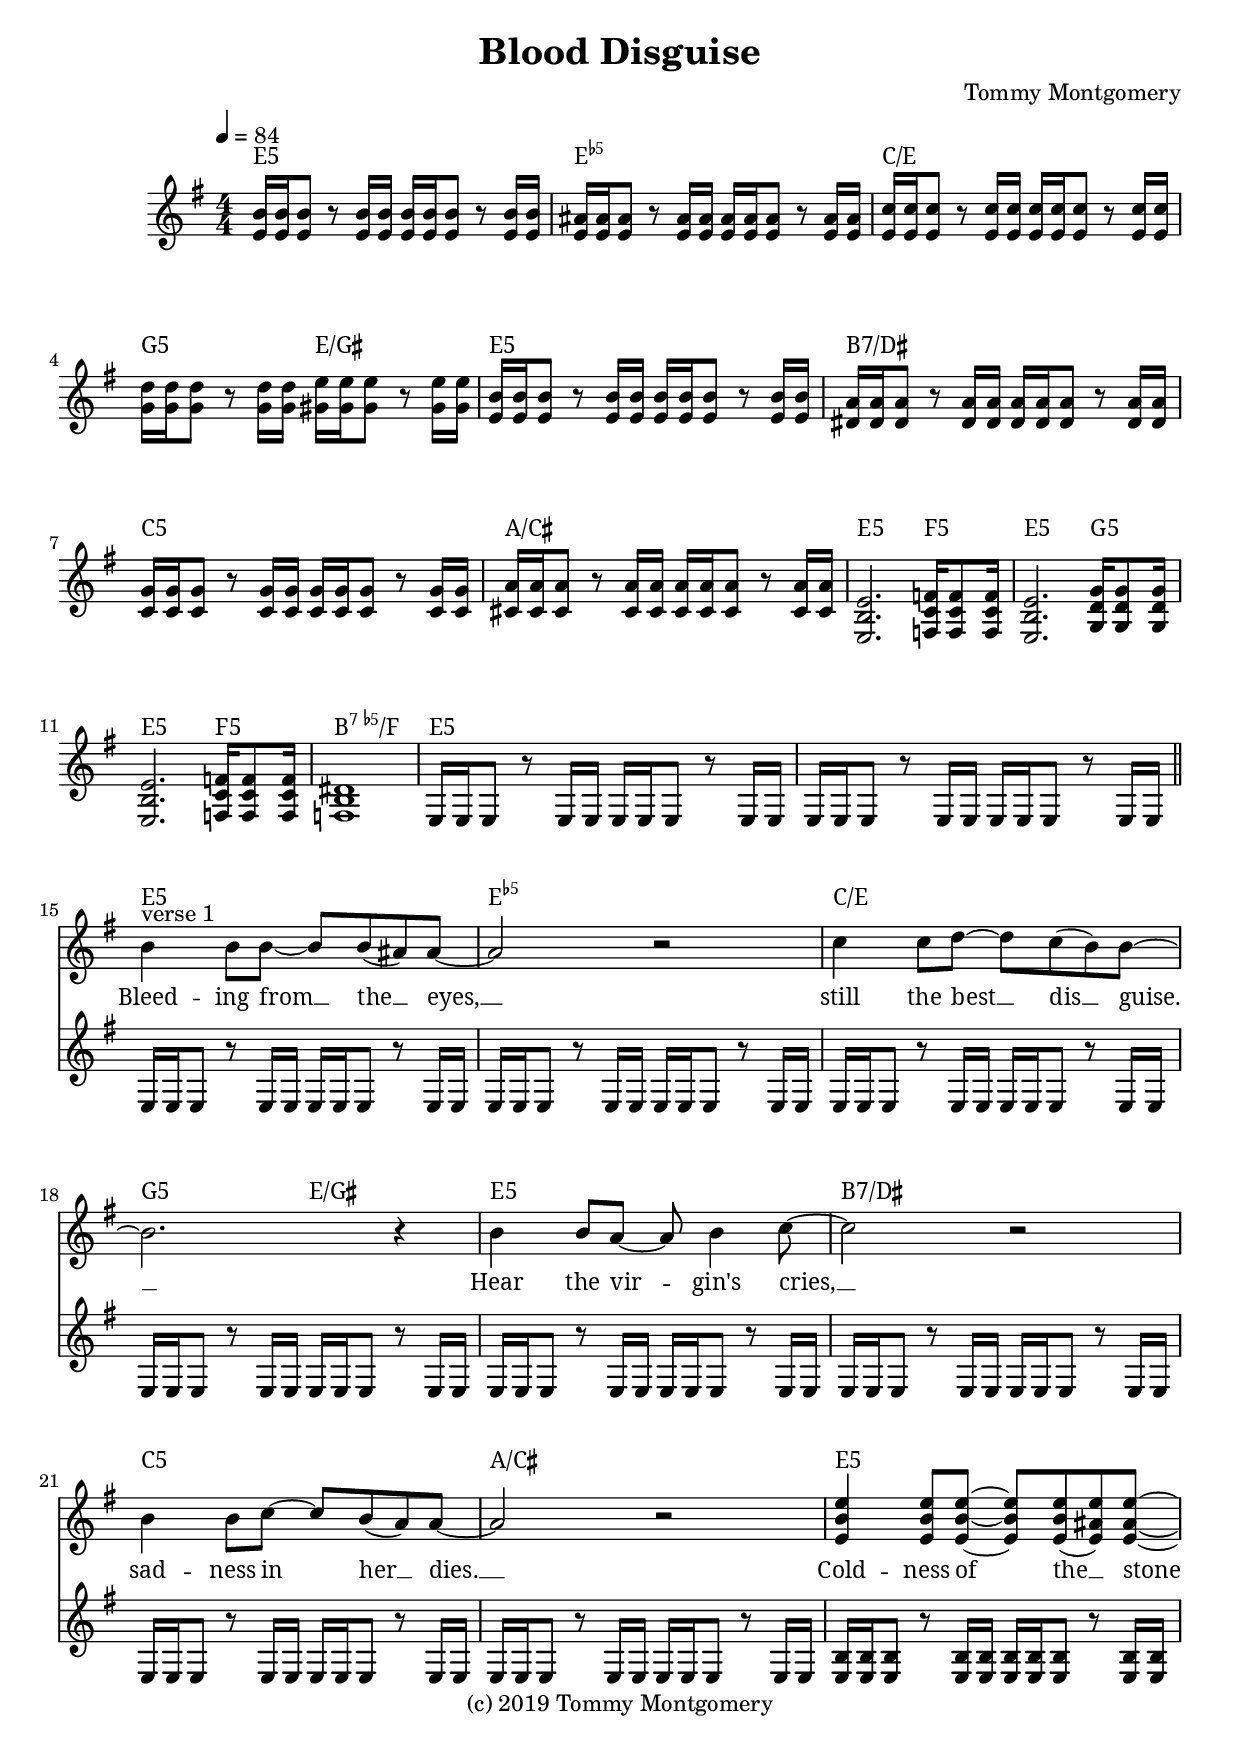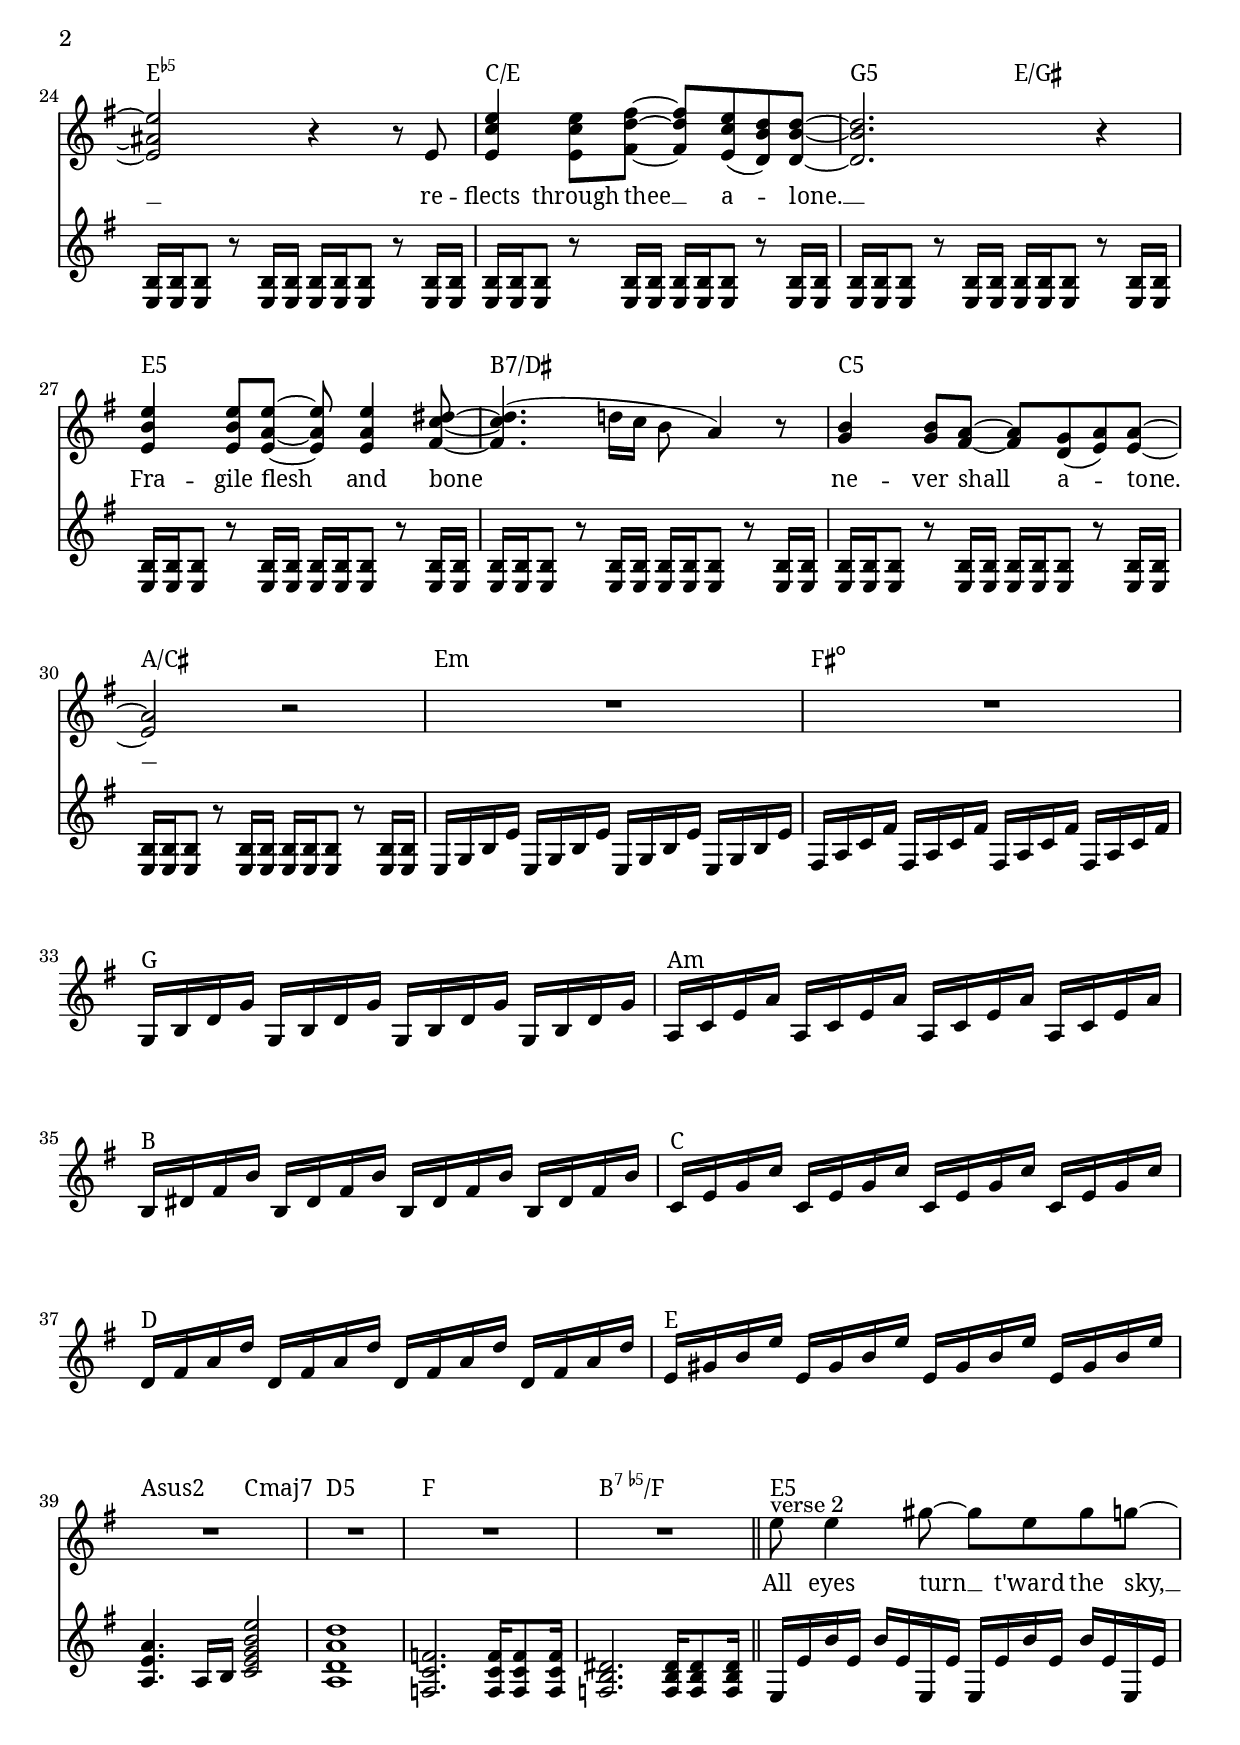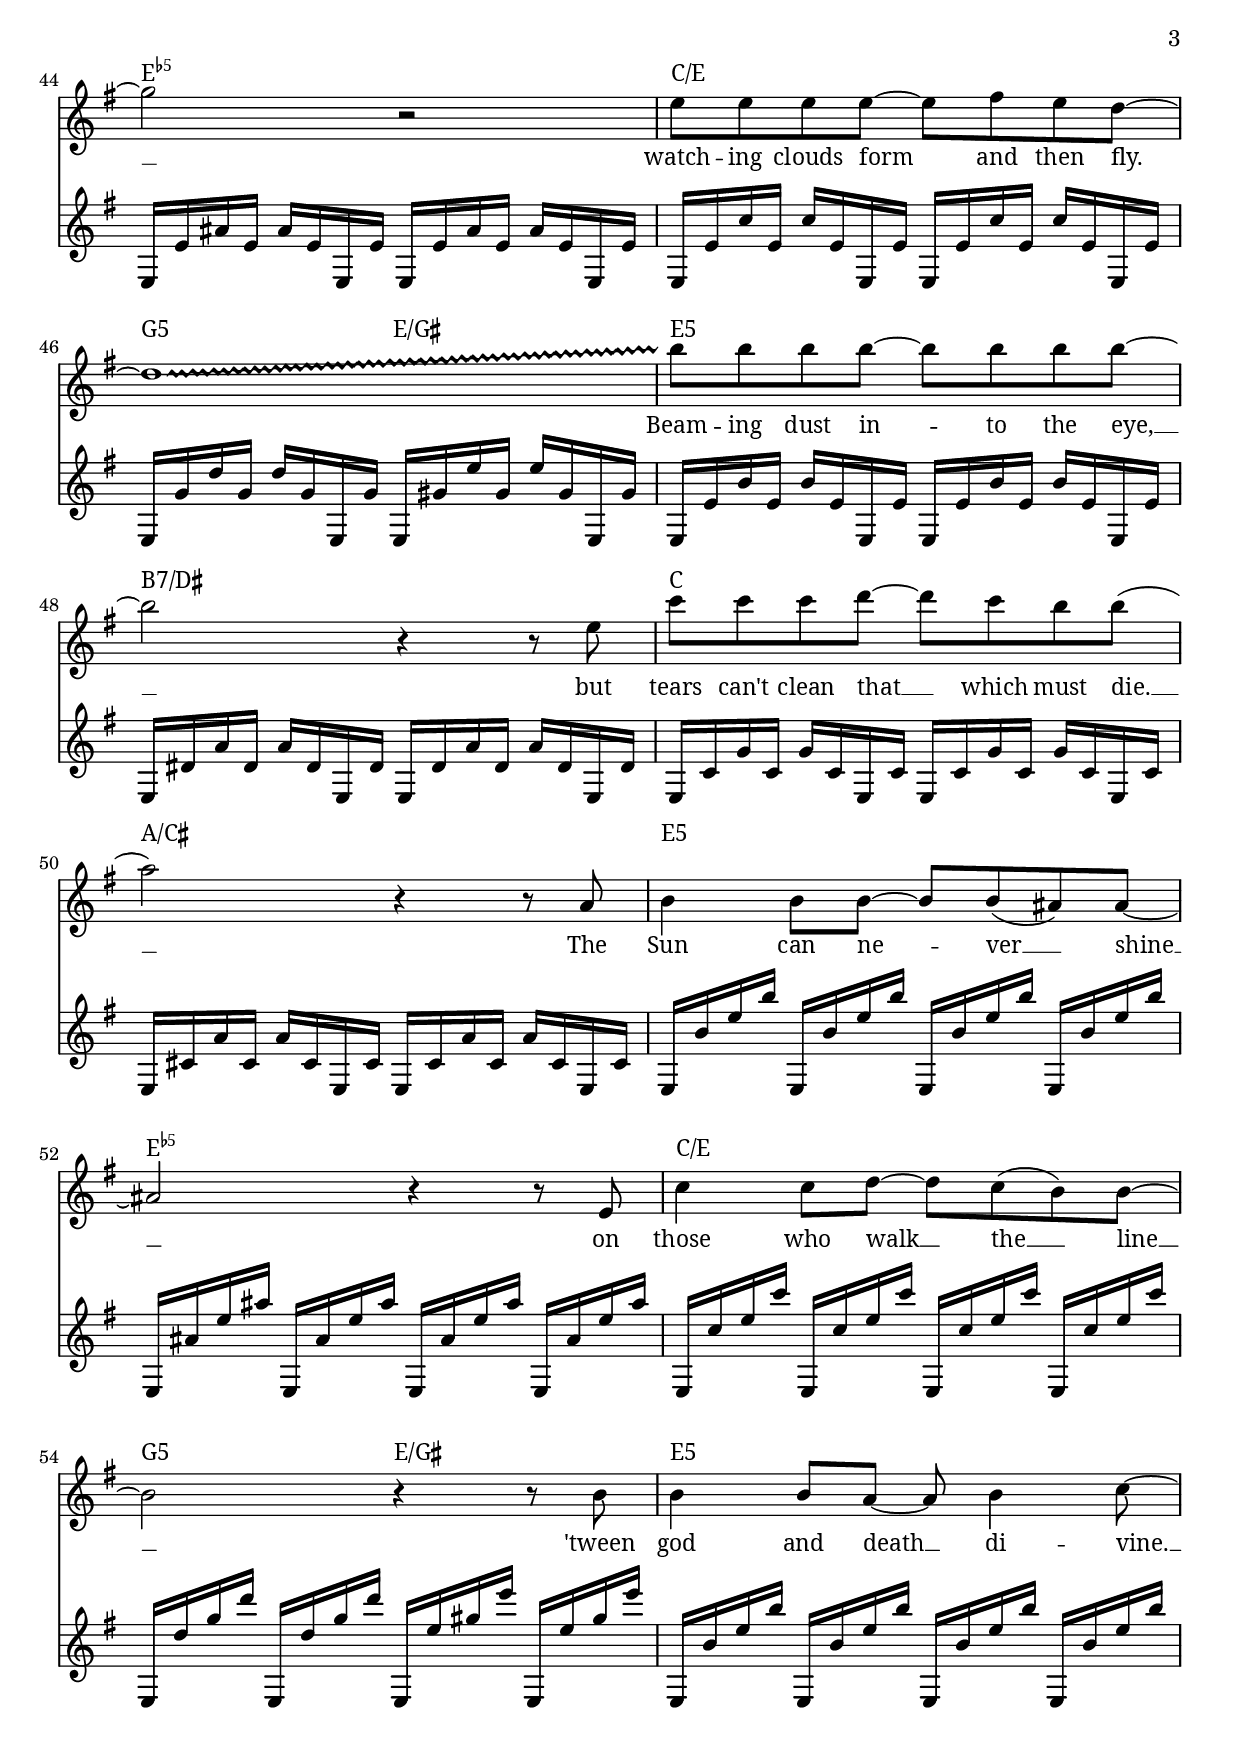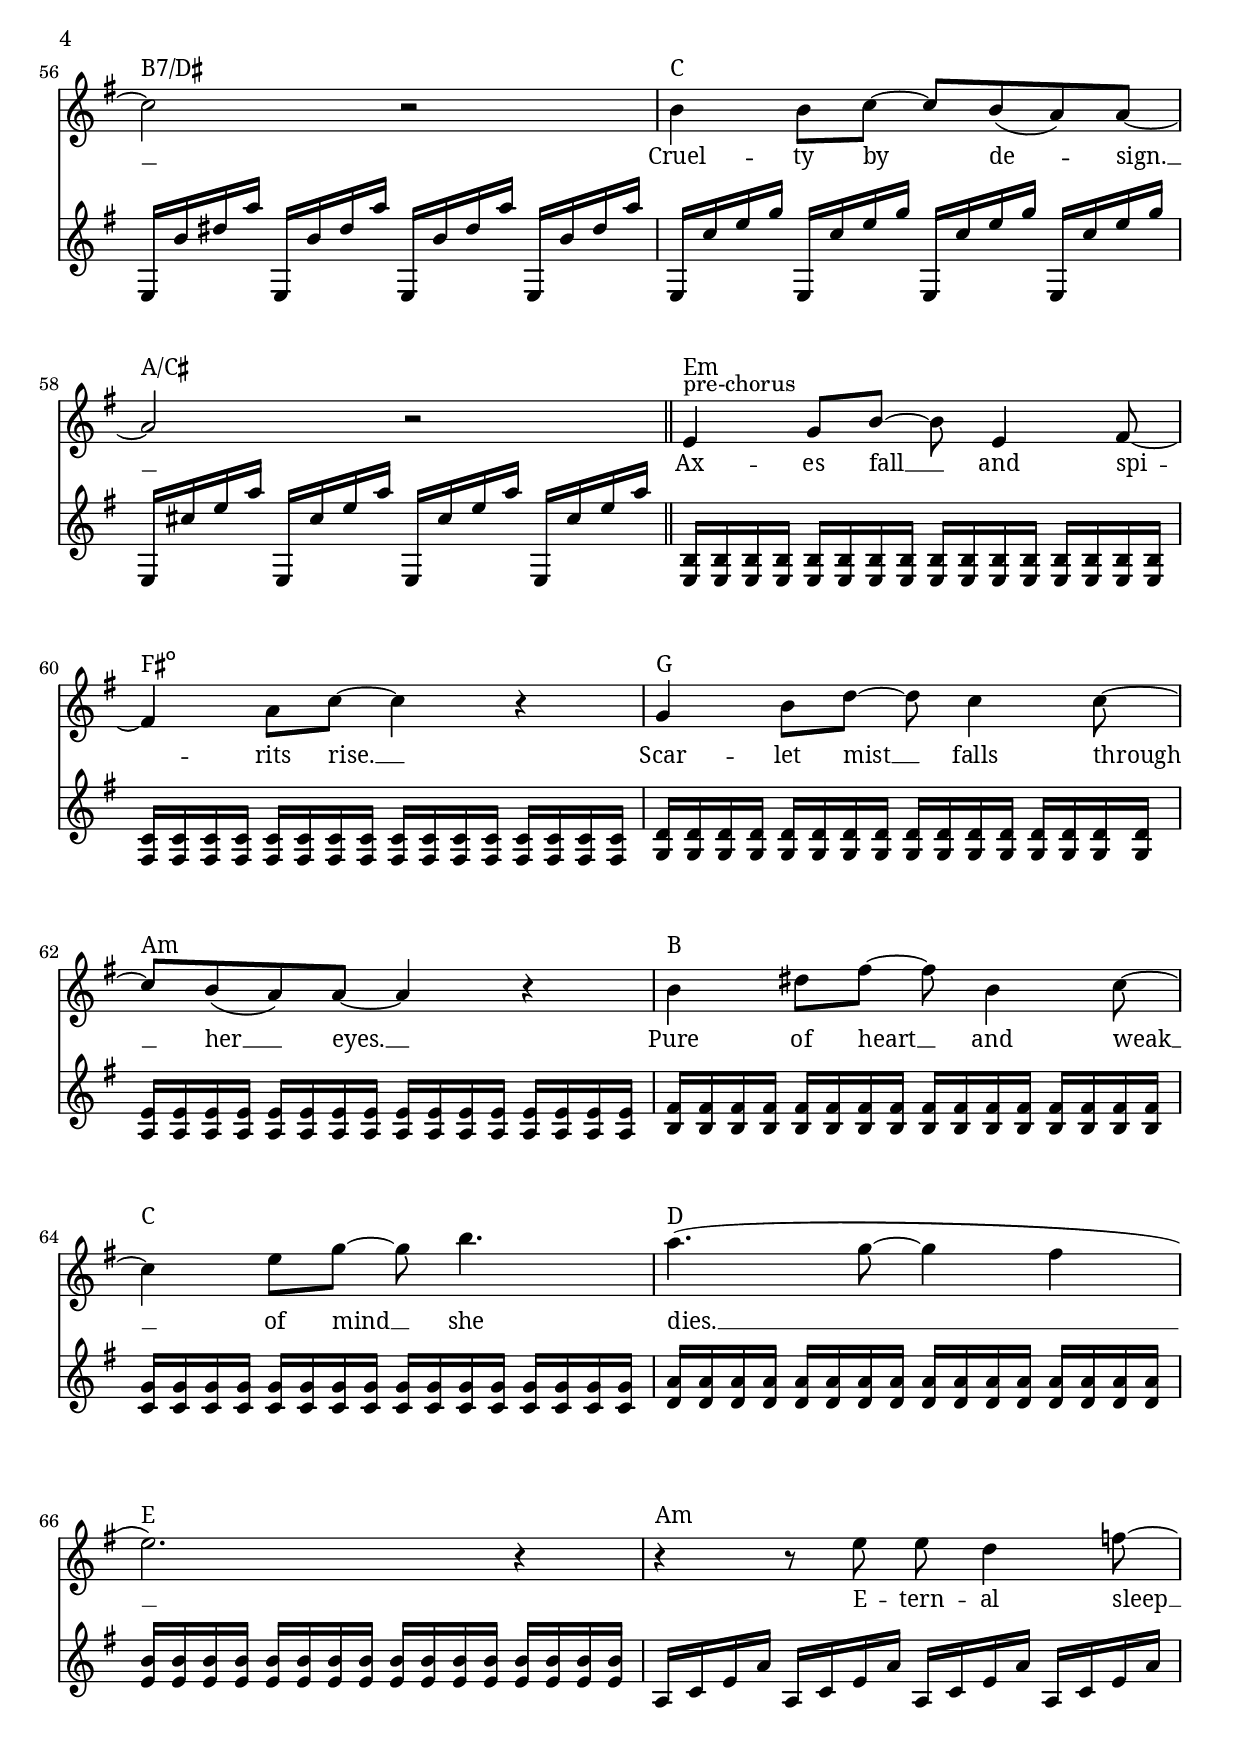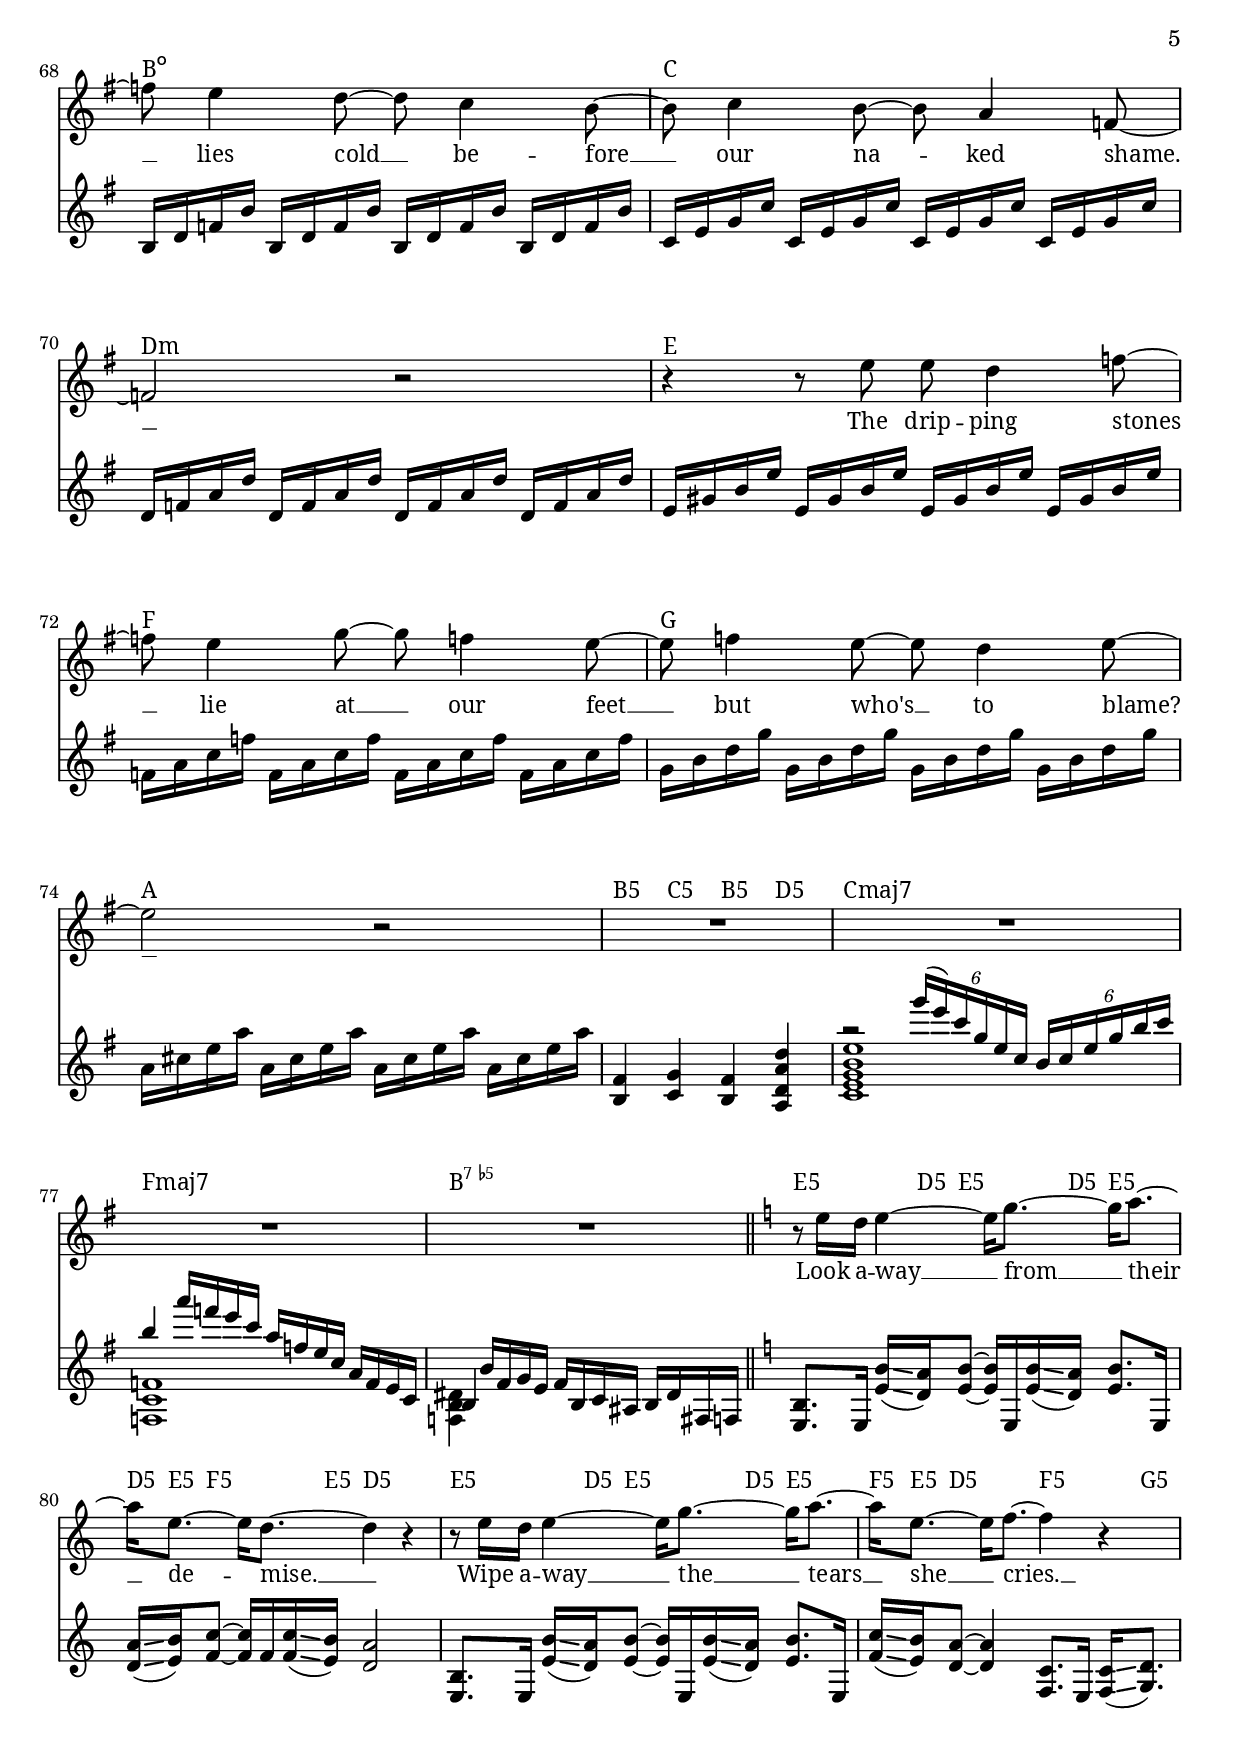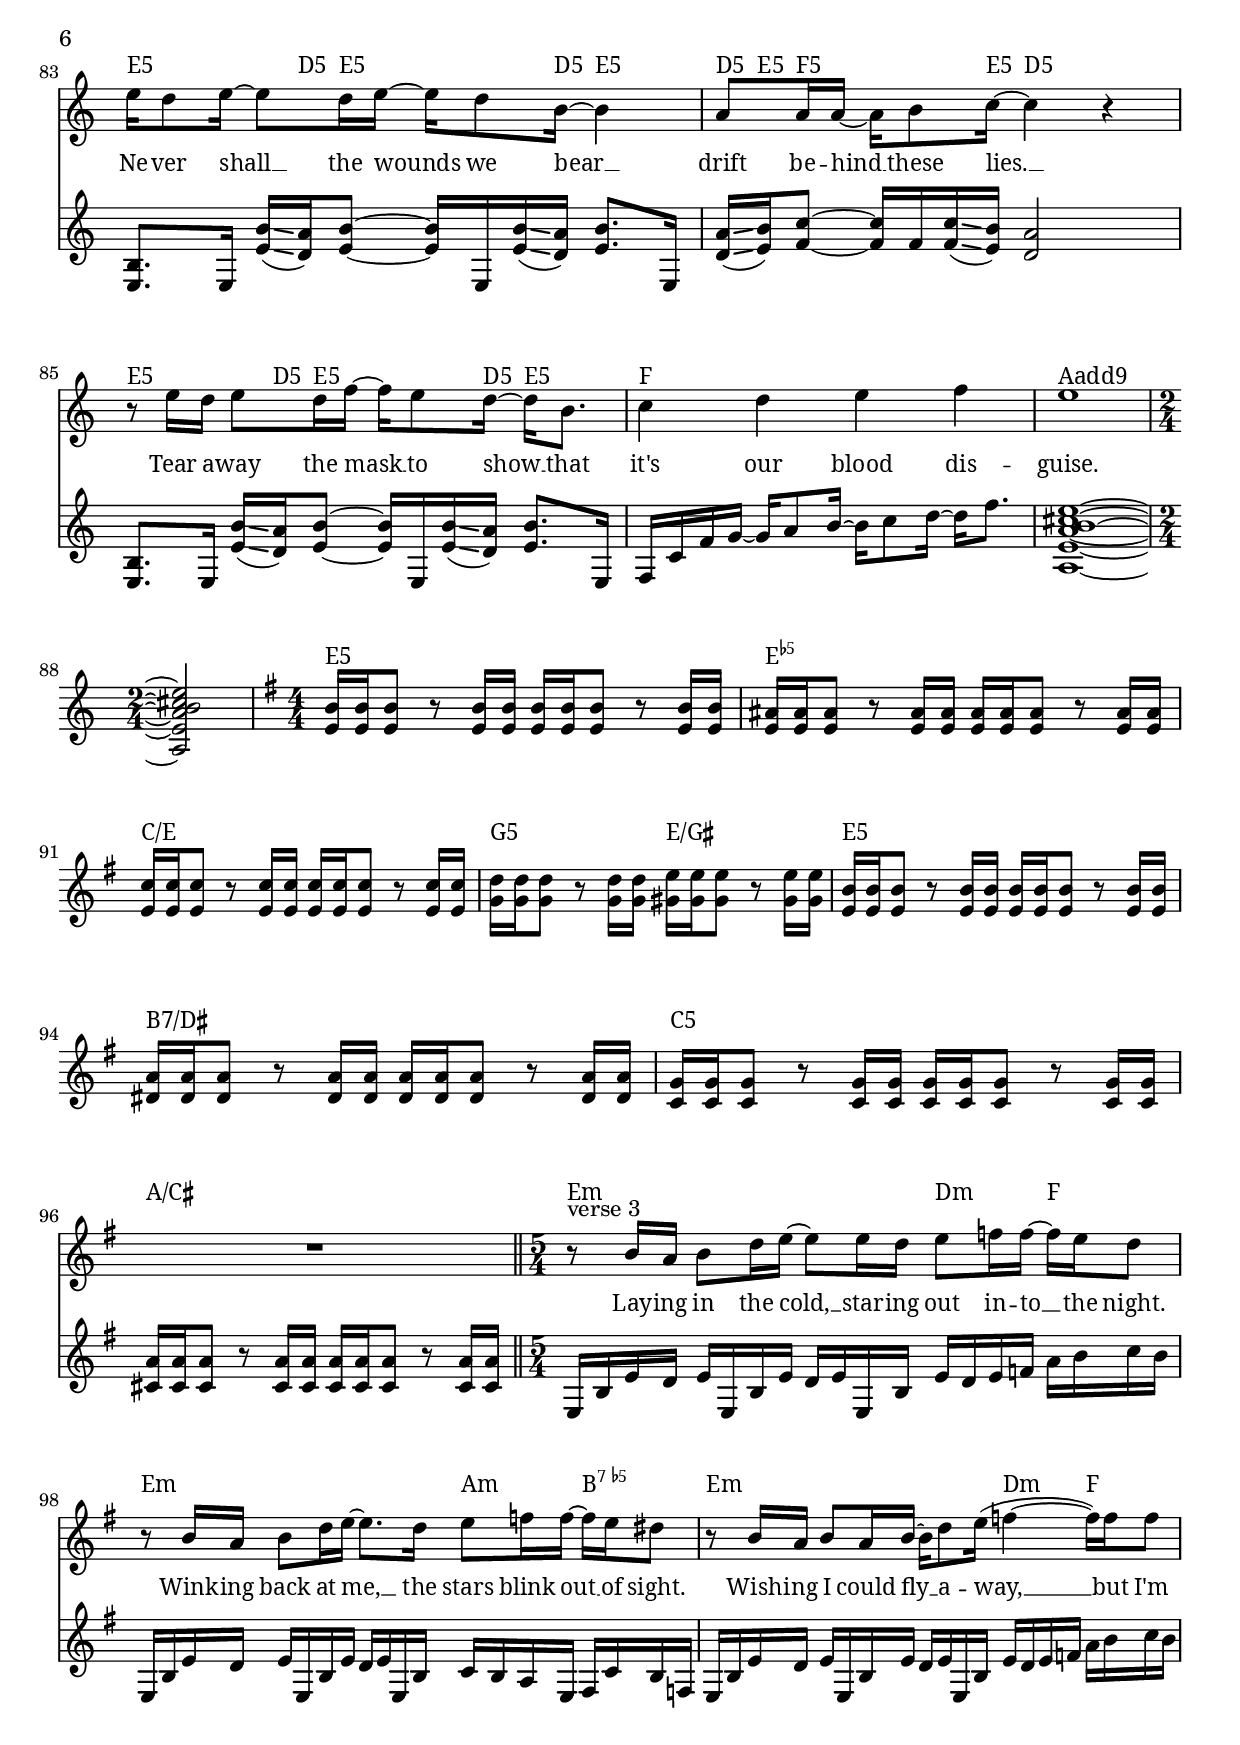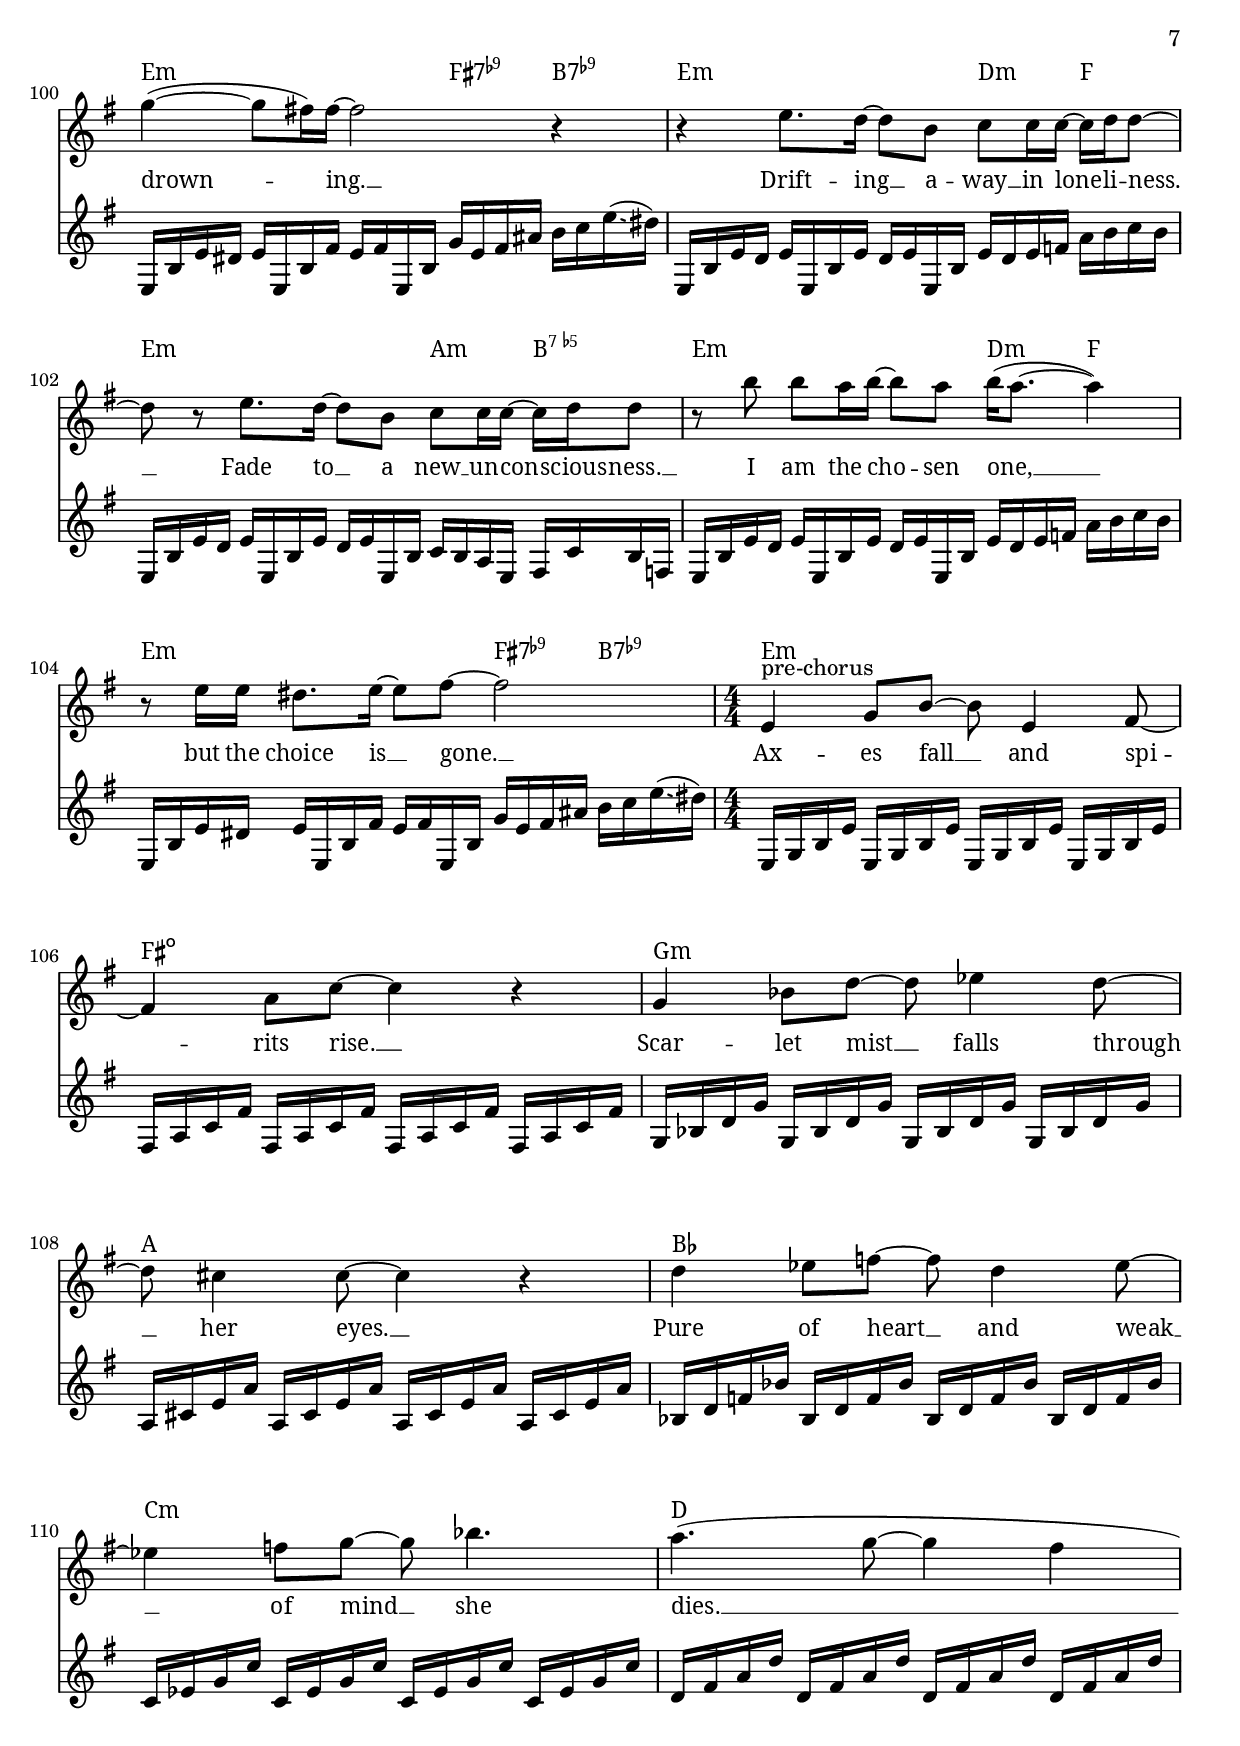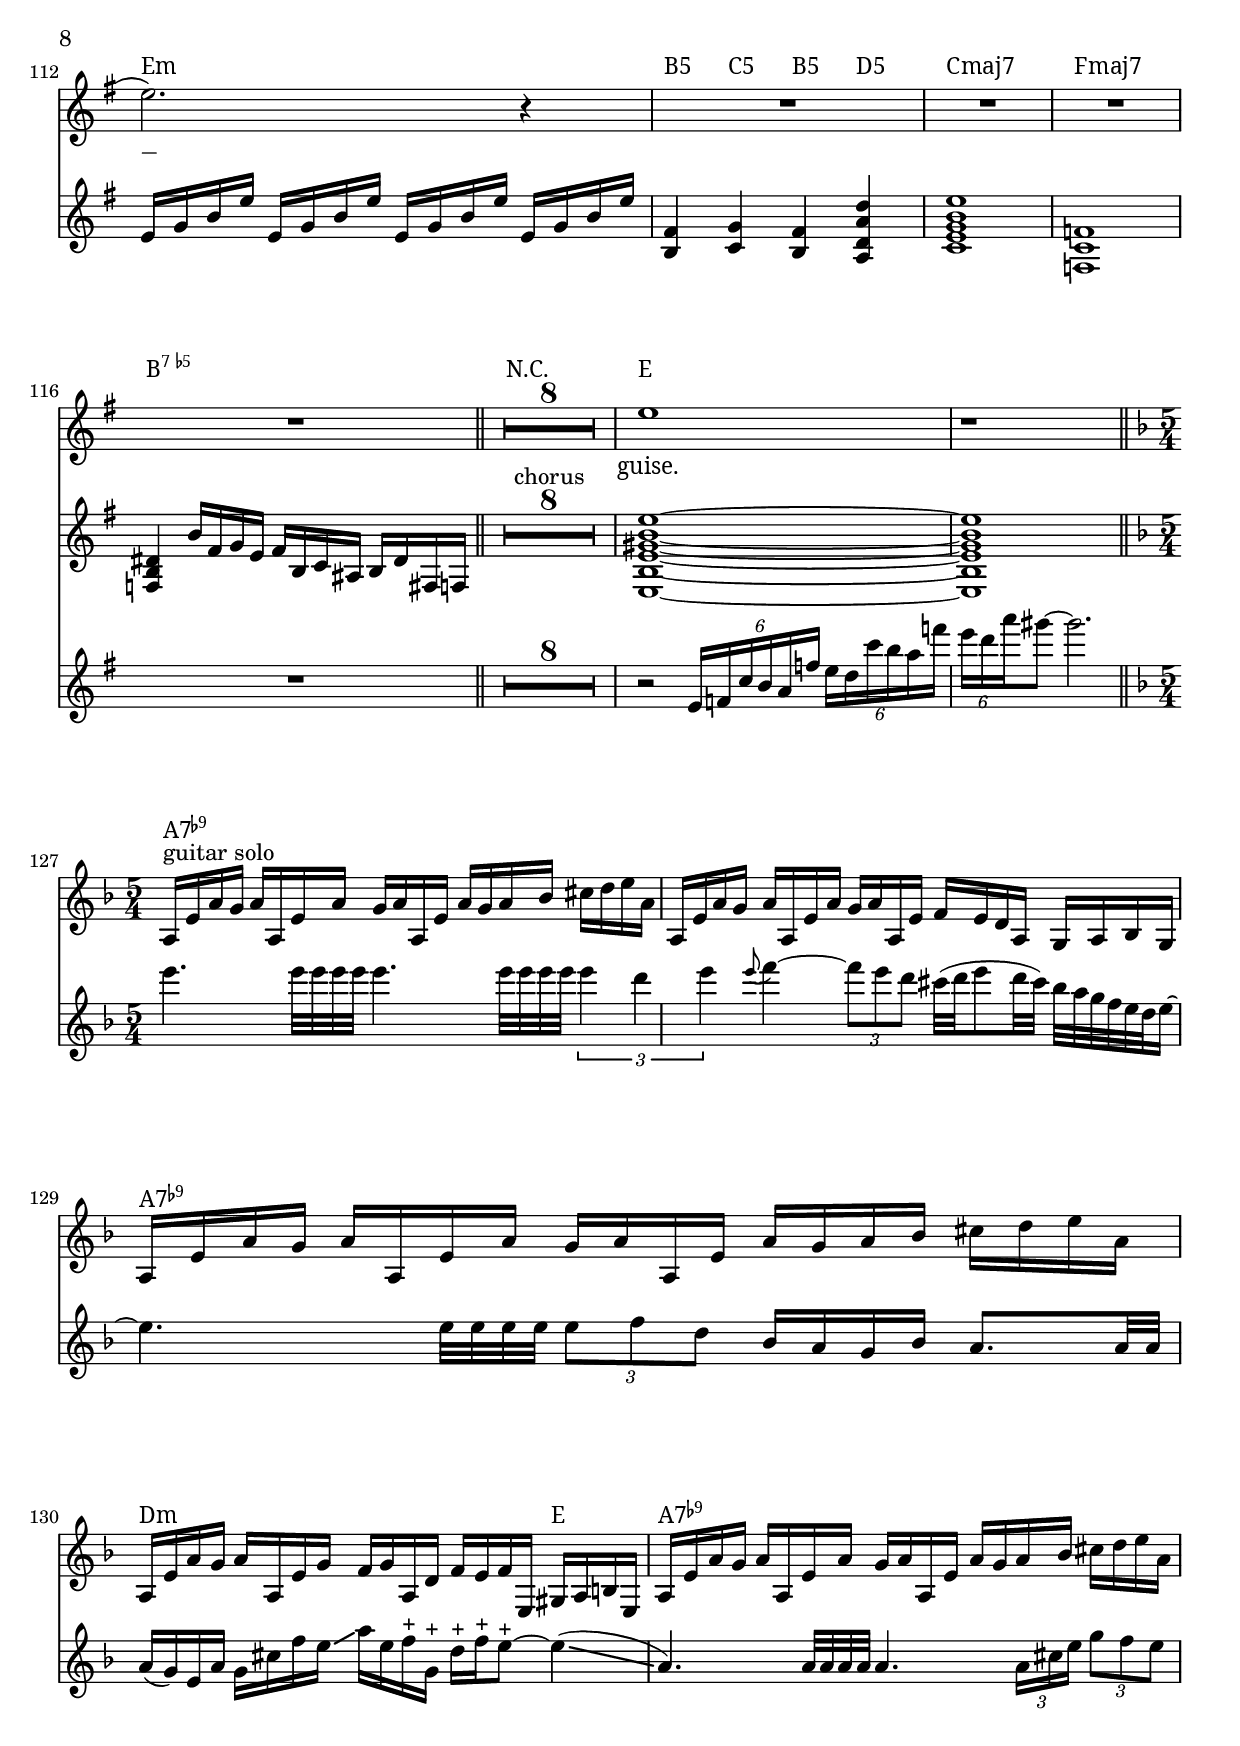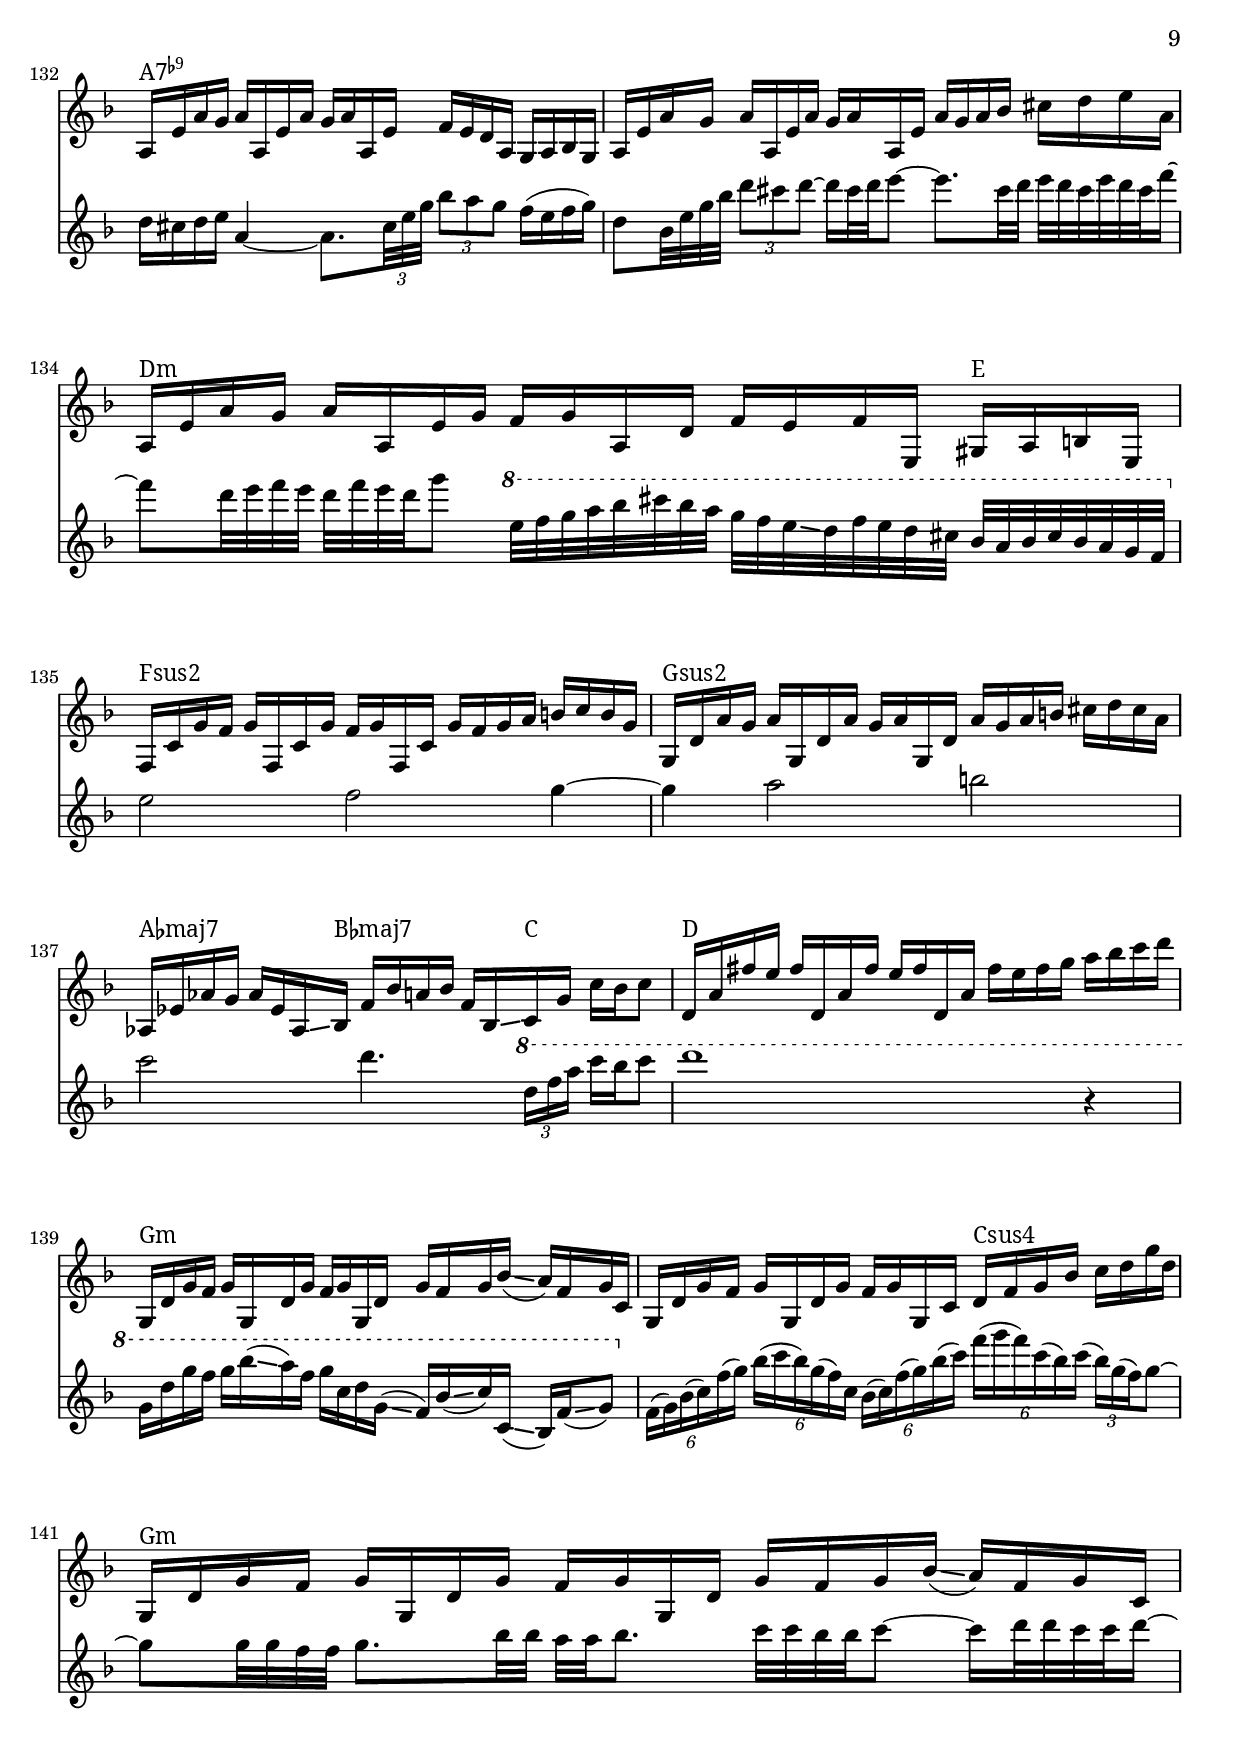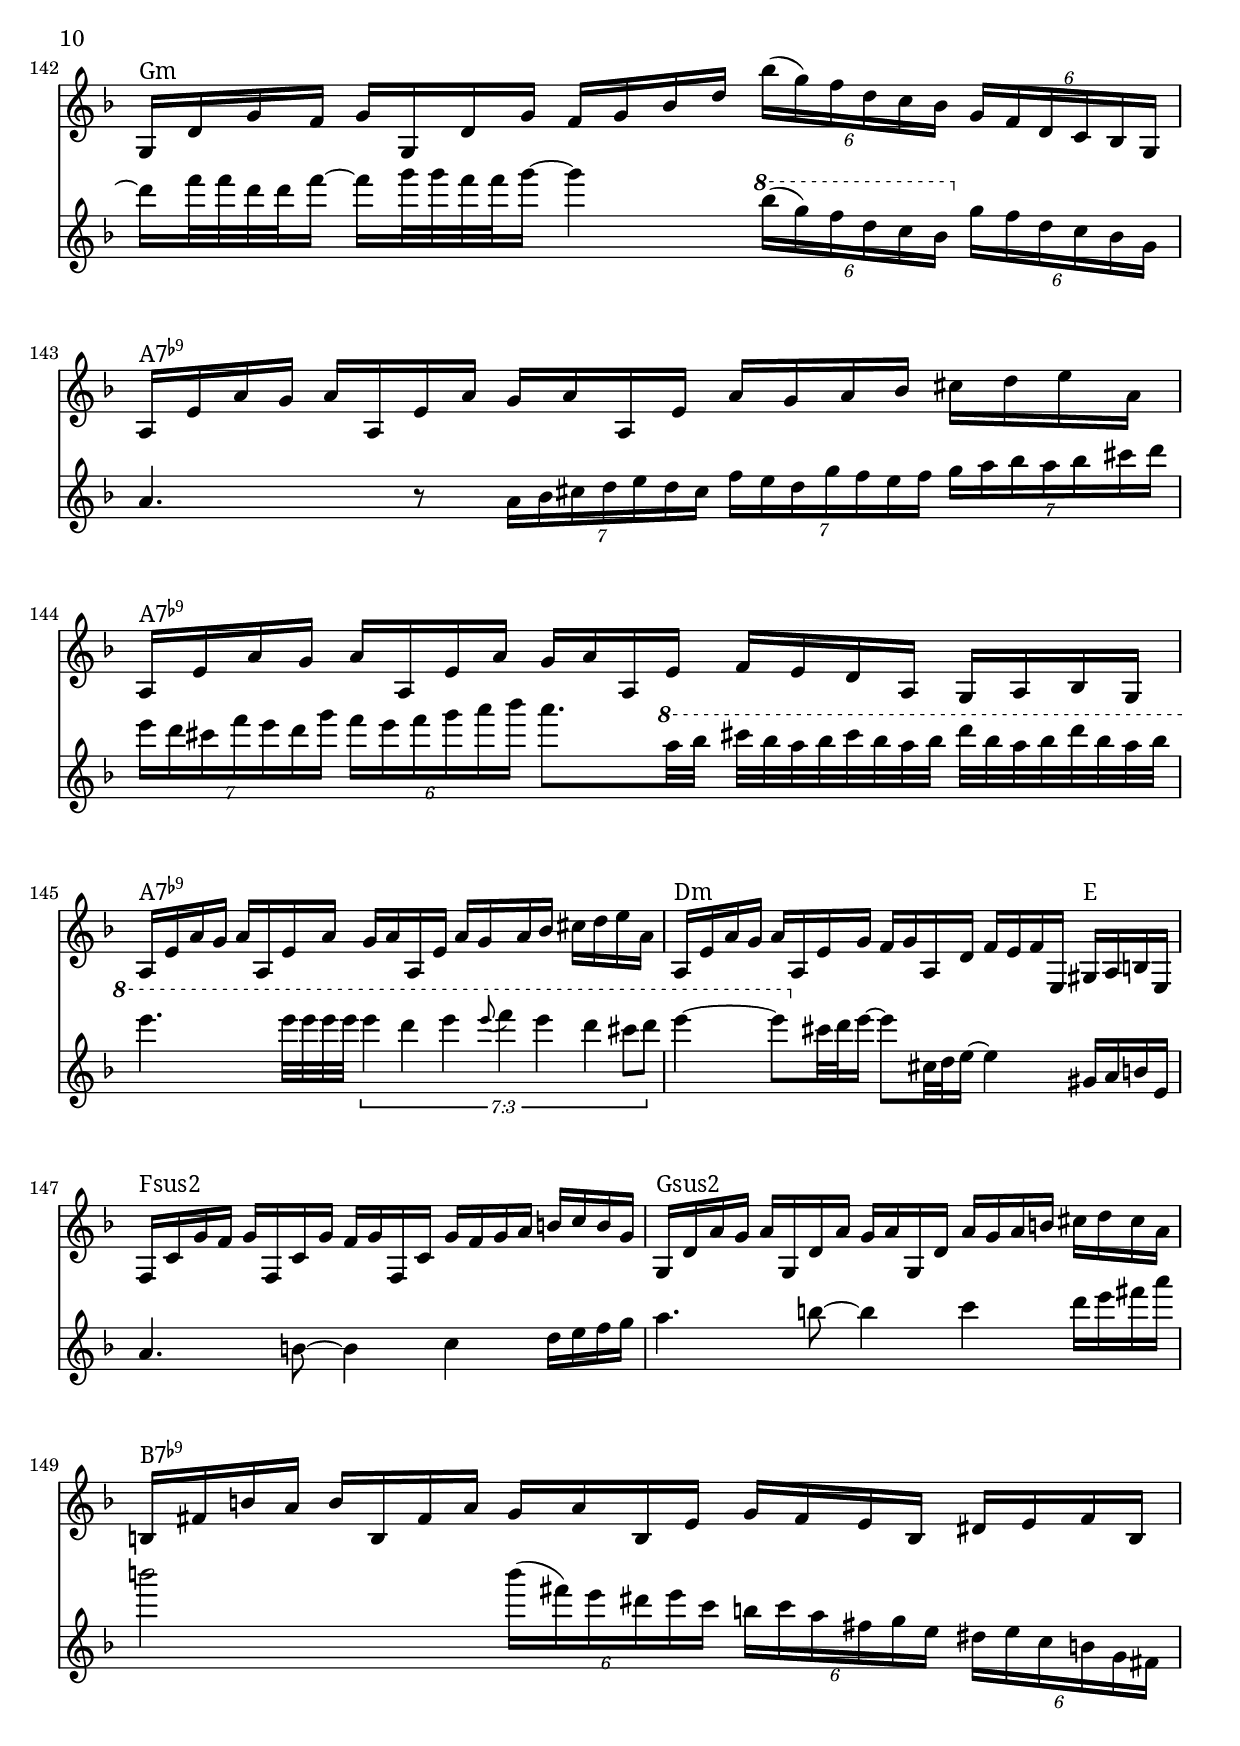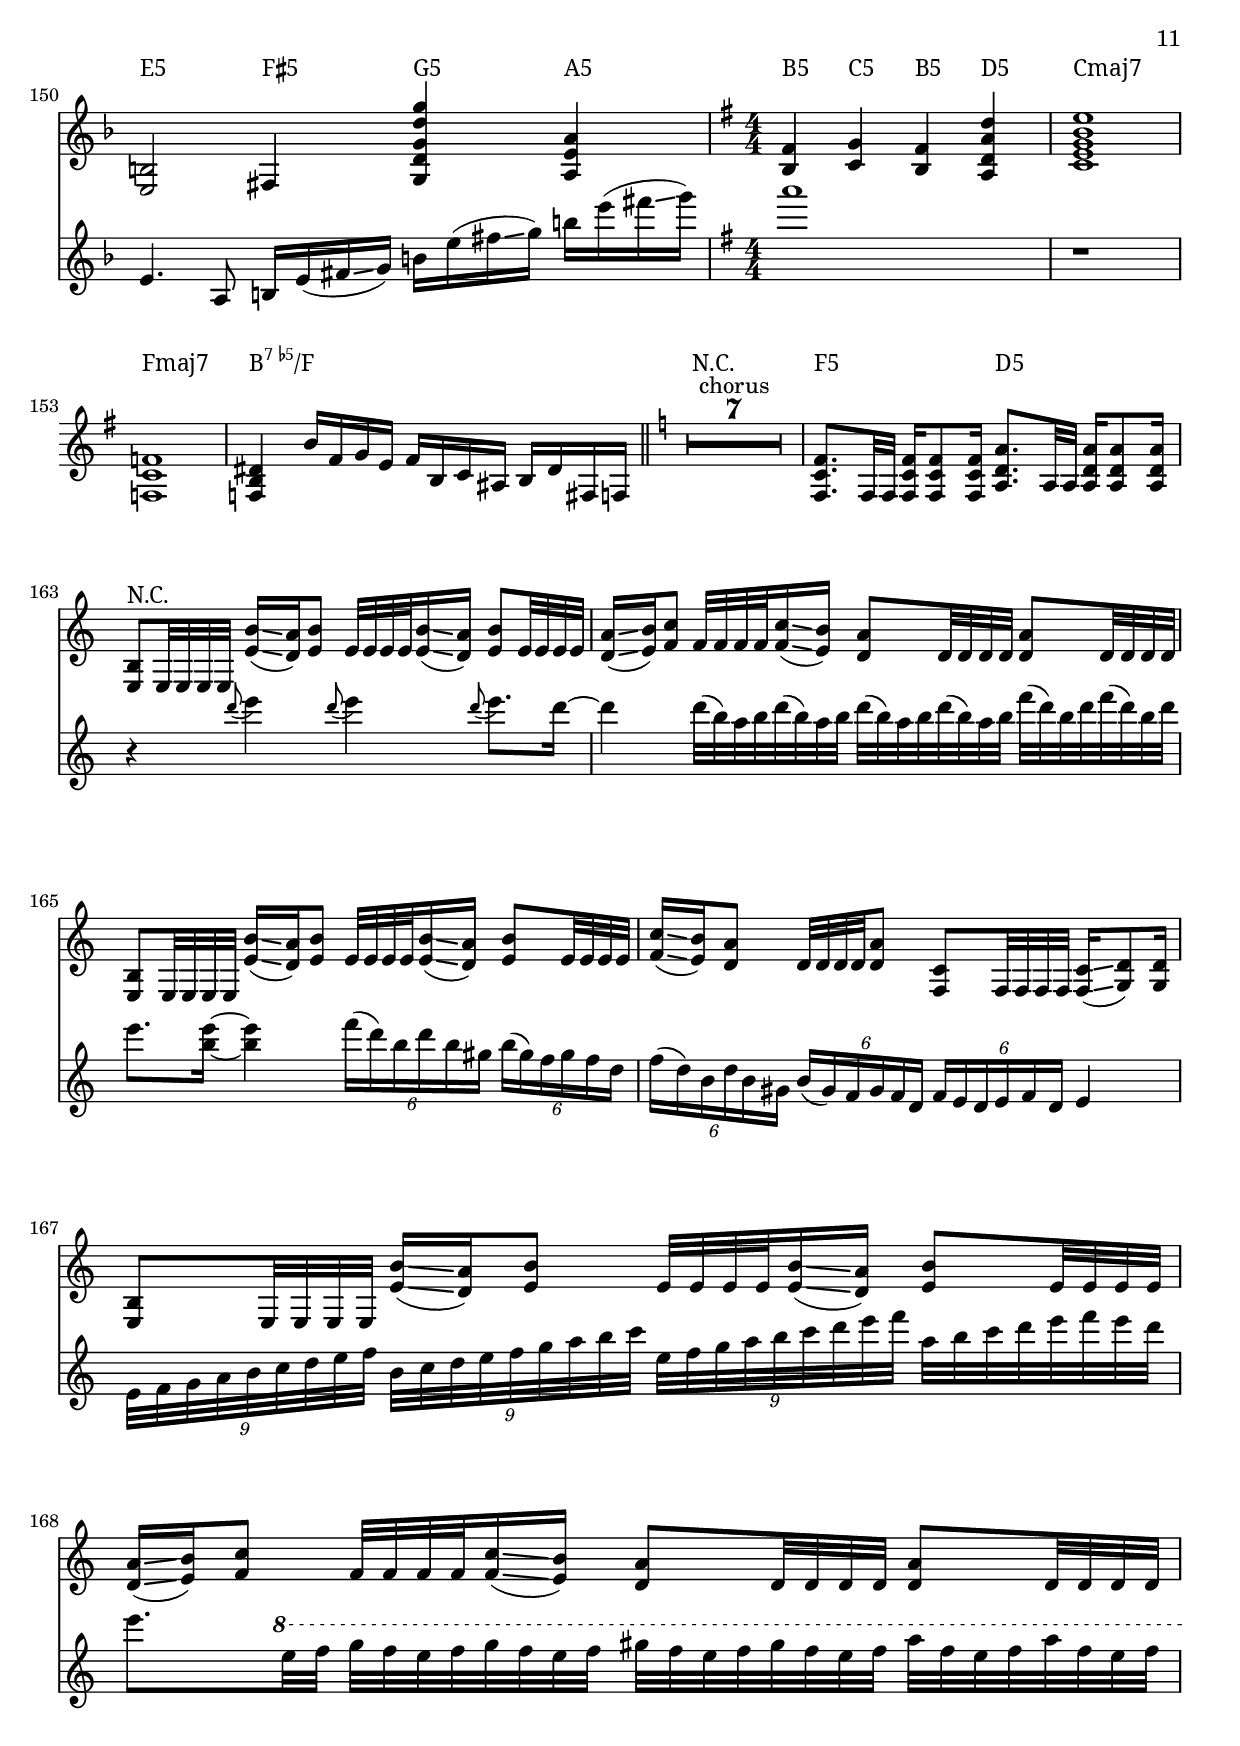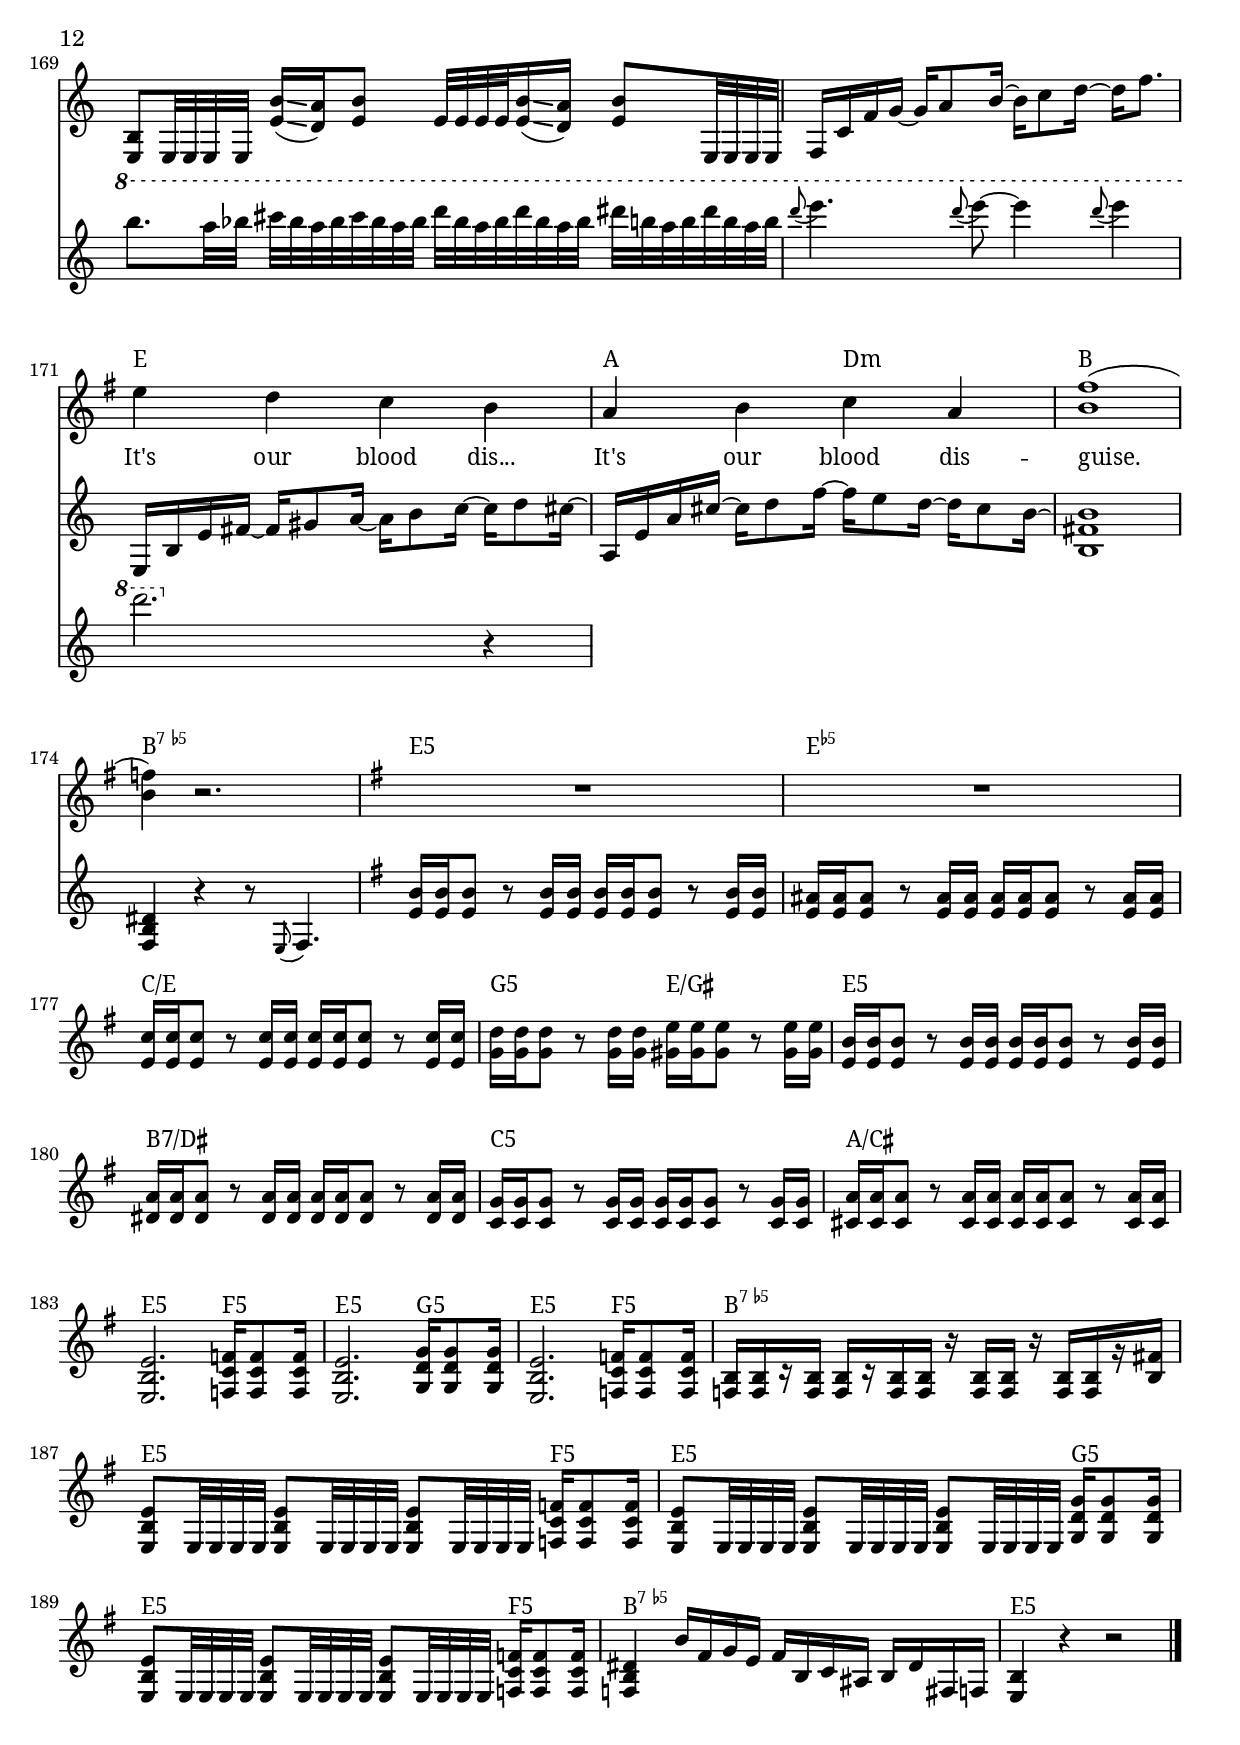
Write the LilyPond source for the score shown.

\version "2.18.2"
\language "english"

\header {
  title = "Blood Disguise"
  composer = "Tommy Montgomery"
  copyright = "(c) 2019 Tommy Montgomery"
}

global = {
  \key e \minor
  \set Staff.printKeyCancellation = ##f
  \numericTimeSignature
  \compressFullBarRests
  \omit Voice.StringNumber
  \override TupletBracket #'bracket-visibility = #'if-no-beam
  \override MultiMeasureRest.expand-limit = #3
  \override Score.ChordName.font-name = #"Noto Serif"
  \override Score.ChordName.font-size = #0
  \override Score.LyricText.font-name = #"Noto Serif"
  \override Score.LyricText.font-size = #0
  \time 4/4
  \tempo 4 = 84
}

introRiff = \relative c' {
  <e b'>16 q q8 r <e b'>16 q q q q8 r8 <e b'>16 q |
  <e as>16 q q8 r <e as>16 q q q q8 r8 <e as>16 q |
  <e c'>16 q q8 r <e c'>16 q q q q8 r8 <e c'>16 q |
  <g d'>16 q q8 r <g d'>16 q <gs e'> q q8 r8 <gs e'>16 q |

  <e b'>16 q q8 r <e b'>16 q q q q8 r8 <e b'>16 q |
  <ds a'>16 q q8 r <ds a'>16 q q q q8 r8 <ds a'>16 q |
  <c g'>16 q q8 r <c g'>16 q q q q8 r8 <c g'>16 q |
  <cs a'>16 q q8 r <cs a'>16 q q q q8 r8 <cs a'>16 q |
}

guitarOne = \relative c' {
  \introRiff

  <e, b' e>2. <f c' f>16 q8 q16 |
  <e b' e>2. <g d' g>16 q8 q16 |
  <e b' e>2. <f c' f>16 q8 q16 |
  <f b ds>1 |

  %{
  e,16 e'( d) e, d'( b) e, b' ( a) e a( g) e e'( d) e, |
  d'( b) e, b' ( a) e b'( d) e,16 e'( d) e, d'( b) e, b'( |
  a) e a( g) e e' d b d b a b a g <a e' a b e>8 ~ |
  q2.. a16 b |
  <c e g b e>1 |
  <a d a' d>1 |
  <f c' f>2. q16 q8 q16 |
  <f b ds>1 |
  %}

  \repeat unfold 2 { e16 e e8 r e16 e e e e8 r e16 e | } \bar "||"

  % verse 1
  \repeat unfold 8 { e16 e e8 r e16 e e e e8 r e16 e | }
  \repeat unfold 8 { <e b'>16 q q8 r <e b'>16 q q q q8 r <e b'>16 q | }

  \repeat unfold 4 { e16 g b e } |
  \repeat unfold 4 { fs, a c fs } |
  \repeat unfold 4 { g, b d g } |
  \repeat unfold 4 { a, c e a } |
  \repeat unfold 4 { b, ds fs b } |
  \repeat unfold 4 { c, e g c } |
  \repeat unfold 4 { d, fs a d } |
  \repeat unfold 4 { e, gs b e } |

  <a,, e' a>4. a16 b <c e g b e>2 |
  <a d a' d>1 |
  <f c' f>2. q16 q8 q16 |
  <f b ds>2. q16 q8 q16 | \bar "||"

  e e' b' e, b' e, e, e' e, e' b' e, b' e, e, e' |
  e, e' as e as e e, e' e, e' as e as e e, e' |
  e, e' c' e, c' e, e, e' e, e' c' e, c' e, e, e' |
  e, g' d' g, d' g, e, g' e, gs' e' gs, e' gs, e, gs' |

  e, e' b' e, b' e, e, e' e, e' b' e, b' e, e, e' |
  e, ds' a' ds, a' ds, e, ds' e, ds' a' ds, a' ds, e, ds' |
  e, c' g' c, g' c, e, c' e, c' g' c, g' c, e, c' |
  e, cs' a' cs, a' cs, e, cs' e, cs' a' cs, a' cs, e, cs' |

  \repeat unfold 4 { e, b'' e b' }  |
  \repeat unfold 4 { e,,, as' e' as }  |
  \repeat unfold 4 { e,, c'' e c' }  |
  \repeat unfold 2 { e,,, d'' g d' } \repeat unfold 2 { e,,, e'' gs e' }  |

  \repeat unfold 4 { e,,, b'' e b' }  |
  \repeat unfold 4 { e,,, b'' ds a' }  |
  \repeat unfold 4 { e,, c'' e g }  |
  \repeat unfold 4 { e,, cs'' e a } |

  \bar "||"

  \repeat unfold 16 { <e,, b'>16 } |
  \repeat unfold 16 { <fs c'>16 } |
  \repeat unfold 16 { <g d'>16 } |
  \repeat unfold 16 { <a e'>16 } |
  \repeat unfold 16 { <b fs'>16 } |
  \repeat unfold 16 { <c g'>16 } |
  \repeat unfold 16 { <d a'>16 } |
  \repeat unfold 16 { <e b'>16 } |

  \repeat unfold 4 { a,16 c e a } |
  \repeat unfold 4 { b,16 d f b } |
  \repeat unfold 4 { c,16 e g c } |
  \repeat unfold 4 { d,16 f a d } |
  \repeat unfold 4 { e,16 gs b e } |
  \repeat unfold 4 { f,16 a c f } |
  \repeat unfold 4 { g,16 b d g } |
  \repeat unfold 4 { a,16 cs e a } |

  <b,, fs'>4 <c g'> <b fs'> <a d a' d> |
  <<
    { r2 \tuplet 6/4 4 { g'''16( e) c g e c b c e g b c } | b4 a'16 f e c a f e c a f e c | b4        } \\
    { <c e g b e>1                                       | <f, c' f>1                     | <f b ds>4 }
  >>
  b'16 fs g e fs b, c as b ds fs, f | \bar "||"

  % chorus
  \key e \phrygian

  <e b'>8. e16 <e' b'>\glissando( <d a'>) <e b'>8 ~ q16 e,16 <e' b'>\glissando( <d a'>) <e b'>8. e,16 |
  <d' a'>16\glissando( <e b'>16) <f c'>8 ~ q16 f16 <f c'>16\glissando( <e b'>16) <d a'>2 |
  <e, b'>8. e16 <e' b'>\glissando( <d a'>) <e b'>8 ~ q16 e,16 <e' b'>\glissando( <d a'>) <e b'>8. e,16 |
  <f' c'>16\glissando( <e b'>) <d a'>8 ~ q4 <f, c'>8. e16 <f c'>\glissando( <g d'>8.) |

  <e b'>8. e16 <e' b'>\glissando( <d a'>) <e b'>8 ~ q16 e,16 <e' b'>\glissando( <d a'>) <e b'>8. e,16 |
  <d' a'>16\glissando( <e b'>) <f c'>8 ~ q16 f <f c'>16\glissando( <e b'>) <d a'>2 |
  <e, b'>8. e16 <e' b'>\glissando( <d a'>) <e b'>8 ~ q16 e,16 <e' b'>\glissando( <d a'>) <e b'>8. e,16 |
  f16 c' f g ~ g a8 b16 ~ b c8 d16 ~ d f8. |


  <a,, e' a b cs e>1 ~ | \time 2/4 q2 | \time 4/4 \key e \minor

  \introRiff

  \bar "||"

  % verse 3
  \time 5/4

  \repeat unfold 2 {
    e16 b' e d  e e, b' e   d e  e, b' e  d e  f  a  b  c            b   |
    e,, b' e d  e e, b' e   d e  e, b' c  b a  e  fs c' b            f   |
    e   b' e d  e e, b' e   d e  e, b' e  d e  f  a  b  c            b   |
    e,, b' e ds e e, b' fs' e fs e, b' g' e fs as b  c  e\glissando( ds) |
  }

  \time 4/4

  \repeat unfold 4 { e,,16 g b e } |
  \repeat unfold 4 { fs, a c fs } |
  \repeat unfold 4 { g, bf d g } |
  \repeat unfold 4 { a, cs e a } |
  \repeat unfold 4 { bf, d f bf } |
  \repeat unfold 4 { c, ef g c } |
  \repeat unfold 4 { d, fs a d } |
  \repeat unfold 4 { e, g b e } |

  <b, fs'>4 <c g'> <b fs'> <a d a' d> |
  <c e g b e>1 |
  <f, c' f>1 |
  <f b ds>4
  b'16 fs g e fs b, c as b ds fs, f | \bar "||"

  % chorus 2
  R1*8^"chorus" |
  <e b' e gs b e>1 ~ | q1 |

  % guitar solo
  \time 5/4 \key d \minor

  a16^"guitar solo" e' a g a a, e' a g a a, e' a g a bf cs d e a, |
  a, e' a g a a, e' a g a a, e' f e d a g a bf g |
  a e' a g a a, e' a g a a, e' a g a bf cs d e a, |
  a, e' a g a a, e' g f g a, d f e f e, gs a b e, |

  a e' a g a a, e' a g a a, e' a g a bf cs d e a, |
  a, e' a g a a, e' a g a a, e' f e d a g a bf g |
  a e' a g a a, e' a g a a, e' a g a bf cs d e a, |
  a, e' a g a a, e' g f g a, d f e f e, gs a b e, |

  f c' g' f g f, c' g' f g f, c' g' f g a b c b g |
  g, d' a' g a g, d' a' g a g, d' a' g a b cs d cs a |
  af, ef' af g af ef af,\glissando bf f' bf a bf f bf,\glissando c g' c bf c8 |
  d,16 a' fs' e fs d, a' fs' e fs d, a' fs' e fs g a bf c d |

  g,,, d' g f g g, d' g f g g, d' g f g bf\glissando( a) f g c, |
  g d' g f g g, d' g f g g, c d f g bf c d g d |
  g,, d' g f g g, d' g f g g, d' g f g bf\glissando( a) f g c, |
  g d' g f g g, d' g f g bf d \tuplet 6/4 4 { bf'( g) f d c bf g f d c bf g } |

  a e' a g a a, e' a g a a, e' a g a bf cs d e a, |
  a, e' a g a a, e' a g a a, e' f e d a g a bf g |
  a e' a g a a, e' a g a a, e' a g a bf cs d e a, |
  a, e' a g a a, e' g f g a, d f e f e, gs a b e, |

  f c' g' f g f, c' g' f g f, c' g' f g a b c b g |
  g, d' a' g a g, d' a' g a g, d' a' g a b cs d cs a |
  b, fs' b a b b, fs' a g a b, e g fs e b ds e fs b, |
  <e, b'>2 fs4 <g d' g d' g> <a e' a> |

  \time 4/4 \key e \minor
  <b fs'>4 <c g'> <b fs'> <a d a' d> |
  <c e g b e>1 |
  <f, c' f> |
  <f b ds>4 b'16 fs g e fs b, c as b ds fs, f | \bar "||"

  \key e \phrygian

  R1*7^"chorus" |
  <f c' f>8. f32 f <f c' f>16 q8 q16 <a d a'>8. a32 a <a d a'>16 q8 q16 |

  % double time chorus
  <e b'>8 e32 e e e <e' b'>16\glissando( <d a'>) <e b'>8 e32 e e e <e b'>16\glissando( <d a'>) <e b'>8 e32 e e e |
  <d a'>16\glissando( <e b'>) <f c'>8 f32 f f f <f c'>16\glissando( <e b'>) <d a'>8 d32 d d d <d a'>8 d32 d d d |
  <e, b'>8 e32 e e e <e' b'>16\glissando( <d a'>) <e b'>8 e32 e e e <e b'>16\glissando( <d a'>) <e b'>8 e32 e e e |
  <f c'>16\glissando( <e b'>) <d a'>8 d32 d d d <d a'>8 <f, c'>8 f32 f f f <f c'>16\glissando( <g d'>8) q16 |

  <e b'>8 e32 e e e <e' b'>16\glissando( <d a'>) <e b'>8 e32 e e e <e b'>16\glissando( <d a'>) <e b'>8 e32 e e e |
  <d a'>16\glissando( <e b'>) <f c'>8 f32 f f f <f c'>16\glissando( <e b'>) <d a'>8 d32 d d d <d a'>8 d32 d d d |
  <e, b'>8 e32 e e e <e' b'>16\glissando( <d a'>) <e b'>8 e32 e e e <e b'>16\glissando( <d a'>) <e b'>8 e,32 e e e |
  f16 c' f g ~ g a8 b16 ~ b c8 d16 ~ d f8. |

  e,,16 b' e fs ~ fs gs8 a16 ~ a b8 c16 ~ c d8 cs16\laissezVibrer |
  a,16 e' a cs ~ cs d8 f16 ~ f e8 d16 ~ d cs8 b16\laissezVibrer |
  <b, fs' b>1 |
  <f b ds>4 r4 r8 \grace e8( f4.) |

  \key e \minor

  \introRiff

  <e b' e>2. <f c' f>16 q8 q16 |
  <e b' e>2. <g d' g>16 q8 q16 |
  <e b' e>2. <f c' f>16 q8 q16 |
  <f b>16[ q r <f b>16] q[ r <f b>16 q] r <f b>16 q r <f b>16[ q r <b fs'!>] |

  <e, b' e>8 e32 e e e <e b' e>8 e32 e e e <e b' e>8 e32 e e e <f c' f>16 q8 q16 |
  <e b' e>8 e32 e e e <e b' e>8 e32 e e e <e b' e>8 e32 e e e <g d' g>16 q8 q16 |
  <e b' e>8 e32 e e e <e b' e>8 e32 e e e <e b' e>8 e32 e e e <f c' f>16 q8 q16 |
  <f b ds>4 b'16 fs g e fs b, c as b ds fs, f |

  <e b'>4 r4 r2 | \bar "|."
}

guitarSolo = \relative c' {
  R1*14 |
  % verse 1
  R1*16 |
  R1*12 |
  % verse 2
  R1*16 |
  % pre-chorus
  R1*16 |
  R1*4 |
  % chorus
  R1*8 | r1 | r2 |

  R1*8 |
  %verse 3
  R1*5/4*8 |
  % pre-chorus
  R1*8 |
  R1*4 |
  % chorus
  R1*8 |

  % solo
  r2 \tuplet 6/4 4 { e16 f c' b a f' e d c' b a f' e d a' } gs8 ~ gs2. |

  \bar "||"
  \key d \minor

  e4. e32 e e e e4. e32 e e e \tuplet 3/2 { e4 d e }
  \grace e8( f4) ~ \tuplet 3/2 { f8 e d } cs32( d e8 d32 cs) bf a g f e d e16 ~ |
  e4. e32 e e e \tuplet 3/2 { e8 f d } bf16 a g bf a8. a32 a |
  a16( g) e a g cs f e\glissando a e f^"+" g,^"+" d'^"+" f^"+" e8^"+" ~ e4\glissando( |

  a,4.) a32 a a a a4. \tuplet 3/2 { a16 cs e } \tuplet 3/2 { g8 f e } |
  d16 cs16 d e a,4 ~ a8. \tuplet 3/2 { cs32 e g } \tuplet 3/2 { bf8 a g } f16( e f g) |
  d8 bf32 e g bf
  \tuplet 3/2 { d8 cs d ~ } d16 cs32 d e8 ~ e8. cs32 d e d cs e d cs f16 ~ f8 d32 e f e
  d f e d g8
  \ottava #1 e32 f g a bf cs bf a g f e\glissando d f e d cs
  bf a bf cs bf a g f |


  \ottava #0 e2 f g4 ~ |
  g a2 b2 |
  c d4. \ottava #1 \tuplet 3/2 { d16 f a  } c16 bf c8 |
  d1 r4 |

  g,,16 d' g f
  g bf\glissando( a) f
  g c, d g,\glissando(
  f) bf\glissando( c) c,\glissando(
  bf) f'\glissando( g8) |

  \ottava #0
  \tuplet 6/4 4 {
    f,16( g) bf( c) f( g)
    bf( c bf) g( f) c
    bf( c) f( g) bf( c)
    f( g f) c( bf) c(
  }
  \tuplet 3/2 { bf) g( f) } g8 ~
  |

  g8 g32 g f f
  g8. bf32 bf
  a a bf8.
  c32 c bf bf c8 ~
  c16 d32 d c c d16 ~
  |

  d16 f32 f d d f16 ~
  f16 g32 g f f g16 ~
  g4

  \tuplet 6/4 4 {
    \ottava #1
    bf16( g) f d c bf
    \ottava #0 g f d c bf g
  }
  |

  a4. r8
  \tuplet 7/4 4 {
    a16 bf cs d e d cs f e d g f e f g a bf
    a16 bf cs d e d cs f e d g
  }
  \tuplet 6/4 {
    f e f g a bf
  }
  a8. \ottava #1 a32 bf cs bf a bf cs bf a bf d bf a bf d bf a bf
  \override TupletNumber.text = #tuplet-number::calc-fraction-text
  e4. e32 e e e \tuplet 7/3 { e4 d e \grace e8( f4) e d cs8 d } |
  \revert TupletNumber.text

  e4 ~ e8 \ottava #0 cs,32 d e16 ~ e8 cs,32 d e16 ~
  e4 gs,16 a b e,

  a4. b8 ~ b4 c4 d16 e f g |
  a4. b8 ~ b4 c4 d16 e fs a |
  b2 \tuplet 6/4 4 { b16( fs) e ds e c b c a fs g e ds e c b g fs } |

  e4. a,8 b16 e( fs\glissando g) b16 e( fs\glissando g) b16 e( fs\glissando g) |

  \time 4/4
  \key e \minor
  a1 | r1 | r1 | r1 |
  \key e \phrygian

  R1*8 |
  r4 \grace d,8( e4) \grace d8( e4) \grace d8( e8.) d16 ~ |
  d4 d32( b) a b d( b) a b  d( b) a b  d( b) a b f'( d) b d f( d) b d |
  e8. <b e>16 ~ q4 \tuplet 6/4 4 { f'16( d) b d b gs b( gs) f gs f d f( d) b d b gs b( gs) f gs f d f e d e f d }

  e4 |
  \tuplet 9/8 4 {
    e32 f g a b c d e f
    b, c d e f g a b c
    e, f g a b c d e f
  }
  a, b c d e f e d |
  e8. \ottava #1 e32 f

  g f e f g f e f gs f e f gs f e f a f e f a f e f |

  b8. a32 bf cs bf a bf cs bf a bf d bf a bf d bf a bf ds b a b ds b a b |
  \grace d8( e4.) \grace d8( e8) ~ e4 \grace d8( e4) |
  d2. \ottava #0 r4 |






}

vocalMelody = \relative c'' {
  \repeat unfold 8 r1 |
  \repeat unfold 4 r1 |
  \repeat unfold 2 r1 |

  b4^"verse 1" b8 b ~ b b( as) as ~ |
  as2 r2 |
  c4 c8 d ~ d c8( b) b ~ |
  b2. r4 |
  b4 b8 a ~ a b4 c8 ~ |
  c2 r2 |
  b4 b8 c ~ c b( a) a ~ |
  a2 r2 |

  <e b' e>4 q8 q ~ q q( <e as e'>) q ~ |
  q2 r4 r8 e |
  <e c' e>4 q8 <fs d' fs> ~ q <e c' e>8( <d b' d>) q ~ |
  q2. r4 |
  <e b' e>4 q8 <e a e'> ~ q q4 <fs c' ds>8 ~ |
  q4.( d'!16 c b8 a4) r8 |
  <g b>4 q8 <fs a> ~ q <d g>( <e a>) q ~ |
  q2 r2 |

  R1*8 |
  R1*4 |

  % verse 2
  e'8^"verse 2" e4 gs8 ~ gs e gs g ~ | g2 r2 |
  e8 e e e ~ e fs e d ~ | \override Glissando #'style = #'trill d1\glissando |
  b'8 b b b ~ b b b b ~ | b2 r4 r8 e,8 |
  c'8 c c d ~ d c b b( | a2) r4 r8 a,8 |

  b4 b8 b ~ b b( as) as ~ |
  as2 r4 r8 e |
  c'4 c8 d ~ d c8( b) b ~ |
  b2 r4 r8 b8 |
  b4 b8 a ~ a b4 c8 ~ |
  c2 r2 |
  b4 b8 c ~ c b( a) a ~ |
  a2 r2 |

  % pre-chorus
  e4^"pre-chorus" g8 b ~ b e,4 fs8 ~ | fs4 a8 c ~ c4 r4 |
  g4 b8 d ~ d c4 c8 ~ | c b( a) a ~ a4 r |
  b4 ds8 fs ~ fs b,4 c8 ~ | c4 e8 g8 ~ g b4. |
  a4.( g8 ~ g4 fs | e2.) r4 |

  r4 r8 e e d4 f8 ~ | f e4 d8 ~ d c4 b8 ~ |
  b c4 b8 ~ b a4 f8 ~ | f2 r |
  r4 r8 e' e d4 f8 ~ | f e4 g8 ~ g f4 e8 ~ |
  e f4 e8 ~ e d4 e8 ~ | e2 r |

  R1*4 |

  % chorus
  \key e \phrygian
  r8 e16 d e4 ~ e16 g8. ~ g16 a8. ~ |
  a16 e8. ~ e16 d8. ~ d4 r4 |
  r8 e16 d e4 ~ e16 g8. ~ g16 a8. ~ |
  a16 e8. ~ e16 f8. ~ f4 r4 |
  e16 d8 e16 ~ e8 d16 e16 ~ e d8 b16 ~ b4 |
  a8 a16 a ~ a b8 c16 ~ c4 r4 |
  r8 e16 d e8 d16 f ~ f e8 d16 ~ d b8. |
  c4 d e f |
  e1 | \time 2/4 r2 |

  \time 4/4 \key e \minor

  R1*8 |

  \time 5/4
  % verse 3

  r8^"verse 3" b16 a b8 d16 e ~ e8  e16 d    e8 f16 f ~ f    e d8  |
  r8 b16 a b8 d16 e ~ e8.     d16  e8 f16 f ~ f    e ds8 |
  r8 b16 a b8 a16 b ~ b   d8  e16( f4 ~       f16) f f8 |
  g4( ~ g8 fs!16) fs ~ fs2 r4 |

  r4 e8. d16 ~ d8 b c8 c16 c ~ c d d8 ~ |
  d8 r e8. d16 ~ d8 b c8 c16 c ~ c d d8 |
  r b'8 b a16 b ~ b8 a b16( a8. ~ a4) |
  r8 e16 e ds8. e16 ~ e8 fs ~ fs2 |

  \time 4/4
  e,4^"pre-chorus" g8 b ~ b e,4 fs8 ~ | fs4 a8 c ~ c4 r4 |
  g4 bf8 d ~ d ef4 d8 ~ | d cs4 cs8 ~ cs4 r |
  d4 ef8 f ~ f d4 ef8 ~ | ef4 f8 g8 ~ g bf4. |
  a4.( g8 ~ g4 fs | e2.) r4 |

  R1*4 |

  R1*8 |

  e1 | r1 |

  \time 5/4 \key d \minor

  R1*4*5/4 |

  % guitar solo
  R1*8*5/4 |
  R1*12*5/4 |

  \key e \minor


  \time 4/4
  R1*4 |
  % chorus
  R1*8 |
  % chorus (double time)
  R1*8 |

  e4 d c b |
  a b c a |
  <b fs'>1( | <b f'>4) r2. |

  \key e \minor

  R1*16 |
}

allTheLyrics = \lyricmode {
  % verse 1
  Bleed -- ing from __ the __ eyes, __
  still the best __ dis __ guise. __
  Hear the vir -- gin's cries, __
  sad -- ness in her __ dies. __

  Cold -- ness of the __ stone __
  re -- flects through thee __ a -- lone. __
  Fra -- gile flesh and bone
  ne -- ver shall a -- tone. __

  % verse 2
  All eyes turn __ t'ward the sky, __
  watch -- ing clouds form and then fly.
  Beam -- ing dust in -- to the eye, __
  but tears can't clean that __ which must die. __

  The Sun can ne -- ver __ shine __
  on those who walk __ the __ line __
  'tween god and death __ di -- vine. __
  Cruel -- ty by de -- sign. __

  % pre-chorus
  Ax -- es fall __ and spi -- rits rise. __
  Scar -- let mist __ falls through __ her __ eyes. __
  Pure of heart __ and weak __ of mind __ she dies. __

  E -- tern -- al sleep __ lies cold __ be -- fore __ our na -- ked shame. __
  The drip -- ping stones __ lie at __ our feet __  but who's __ to blame? __

  % chorus
  Look a -- way __ from __ their __ de -- mise. __
  Wipe a -- way __ the __ tears __ she __ cries. __
  Ne -- ver shall __ the wounds we bear __ drift be -- hind __ these lies. __
  Tear a -- way the mask __ to show __ that
  it's our blood dis -- guise.

  % verse 3
  Lay -- ing in the cold, __ star -- ing out in -- to __ the night.
  Wink -- ing back at me, __ the stars blink out __ of sight.
  Wish -- ing I could fly __ a -- way, __ but I'm drown -- ing. __

  Drift -- ing __ a -- way __ in lone -- li -- ness. __
  Fade to __ a new __ un -- con -- scious -- ness. __
  I am the cho -- sen one, __
  but the choice is __ gone. __

  % pre-chorus
  Ax -- es fall __ and spi -- rits rise. __
  Scar -- let mist __ falls through __ her eyes. __
  Pure of heart __ and weak __ of mind __ she dies. __

  % end of chorus
  guise.

  % end of last chorus
  It's our blood dis...
  It's our blood dis --
  guise.

}

guitarOneStaff = \new Staff \with { midiInstrument = "distorted guitar" midiMaximumVolume = #0.6 }{ \global \guitarOne }
guitarSoloStaff = \new Staff \with { midiInstrument = "distorted guitar" midiMaximumVolume = #1 }{ \global \guitarSolo }


vox = \new Staff \with { midiInstrument = "voice oohs" midiMinimumVolume = #0.7 } {
  <<
    \new Voice = "vocalMelody" { \clef treble \global \vocalMelody }
  >>
}

demLyrics = \new Lyrics \lyricsto "vocalMelody" {
  <<
    \new Lyrics {
      \set associatedVoice = "vocalMelody"
      \allTheLyrics
    }
  >>
}

chordExceptionMusic = {
  <c e g b d'>1-\markup { "maj9" }
  <c e g b fs'>1-\markup { "maj7" \sharp "11" }
  <c ef f g bf>1-\markup { "m7sus4" }
  <c ef gf bff>1-\markup { "°7" }
  <c e g d'>1-\markup { "add9" }
  <c ef g d'>1-\markup { "m(add9)" }
  <c e fs as>1-\markup { \super { \sharp "11" \sharp "13" } }
  <c g>1-\markup { "5" }
  <c e g bf>1-\markup { "7" }
  <c e g b>1-\markup { "maj7" }
  <c ef g bf>1-\markup { "m7" }
  <c f g>1-\markup { "sus4" }
  <c d g>1-\markup { "sus2" }
  <c e g bf df'>1-\markup { "7" \super { \flat "9" } }
  <c e g f'>1-\markup { "add11" }
}

chordExceptions = #(append
  (sequential-music-to-chord-exceptions chordExceptionMusic #t)
  ignatzekExceptions
)

chorusEChords = \chordmode {
  \repeat unfold 2 {
    e4:1.5 q16 d:1.5 e4:1.5 q16 d16:1.5 e4:1.5 |
    d16:1.5 e:1.5 f4:1.5 q16 e16:1.5 d2:1.5 |
    e4:1.5 q16 d:1.5 e4:1.5 q16 d16:1.5 e4:1.5 |
  }
  \alternative {
    { f16:1.5 e:1.5 d4.:1.5 f4:1.5 q16 g8.:1.5 }
    { f1 }
  }
}

chordValues = \chordmode {
  \global
  \powerChords
  \set chordNameExceptions = #chordExceptions
  \set majorSevenSymbol = \markup "maj7"

  e1:1.5 | e:1.5- | c:/e | g2:1.5 e:/gs |
  e1:1.5 | b:1.3.5.7/ds | c:1.5 | a:/cs |

  e2.:1.5 f4:1.5 | e2.:1.5 g4:1.5 |
  e2.:1.5 f4:1.5 | b1:1.3.5-.7/f |

  e1:1.5 | q |

  % verse 1
  \repeat unfold 2 {
    e1:1.5 | e:1.5- | c:/e | g2:1.5 e:/gs |
    e1:1.5 | b:1.3.5.7/ds | c:1.5 | a:/cs |
  }

  e1:m | fs:dim | g | a:m |
  b | c | d | e |

  a2:sus2 c:maj7 | d1:1.5 | f | b:1.3.5-.7/f |

  % verse 2
  \repeat unfold 2 {
    e1:1.5 | e:1.5- | c:/e | g2:1.5 e:/gs |
    e1:1.5 | b:1.3.5.7/ds | c | a:/cs |
  }

  e1:m | fs:dim | g | a:m |
  b | c | d | e |

  a:m | b:dim | c | d:m |
  e | f | g | a |

  b4:1.5 c:1.5 b:1.5 d:1.5 | c1:maj7 | f:maj7 | b:1.3.5-.7 |

  % chorus
  \chorusEChords

  a1.:1.3.5.9

  e1:1.5 | e:1.5- | c:/e | g2:1.5 e:/gs |
  e1:1.5 | b:1.3.5.7/ds | c:1.5 | a:/cs |

  % verse 3
  \repeat unfold 2 {
    e2.:m d4:m f | e2.:m a4:m b:1.3.5-.7 |
    e2.:m d4:m f | e2.:m fs4:1.3.5.7.9- b:1.3.5.7.9- |
  }

  % pre-chorus
  e1:m | fs:dim | g:m | a |
  bf | c:m | d | e:m |

  b4:1.5 c:1.5 b:1.5 d:1.5 | c1:maj7 | f:maj7 | b:1.3.5-.7 |

  % chorus 2
  R1*8 |
  e1 | e1 |

  % solo
  \repeat unfold 3 { a1:1.3.5.7.9- q4 } | d1:m e4 |
  \repeat unfold 3 { a1:1.3.5.7.9- q4 } | d1:m e4 |

  f1*5/4:sus2 | g1*5/4:sus2 | af1*7/16:maj7 bf1*7/16:maj7 c4. | d1*5/4 |

  g1:m q4 | q2. c2:sus4 | g1*5/4:m | q |
  \repeat unfold 3 { a1:1.3.5.7.9- q4 } | d1:m e4 |

  f1*5/4:sus2 | g1*5/4:sus2 | b:1.3.5.7.9- | e2:1.5 fs4:1.5 g:1.5 a:1.5 |

  b4:1.5 c:1.5 b:1.5 d:1.5 | c1:maj7 | f:maj7 | b:1.3.5-.7/f |

  % last chorus
  R1*7 |
  f2:1.5 d:1.5 |
  R1*8 |

  e1 | a2 d:m | b1 | b1:1.3.5-.7 |

  % outro
  e1:1.5 | e:1.5- | c:/e | g2:1.5 e:/gs |
  e1:1.5 | b:1.3.5.7/ds | c:1.5 | a:/cs |

  e2.:1.5 f4:1.5 | e2.:1.5 g4:1.5 | e2.:1.5 f4:1.5 | b1:1.3.5-.7 |
  e2.:1.5 f4:1.5 | e2.:1.5 g4:1.5 | e2.:1.5 f4:1.5 | b1:1.3.5-.7 |

  e1:1.5 |
}

chordNames = \new ChordNames {
  \set chordChanges = ##t
  \set chordNameExceptions = #chordExceptions
  \chordValues
}

\score {
  <<
    \chordNames
    \vox
    \demLyrics
    \guitarOneStaff
    \guitarSoloStaff
  >>
  \layout {
    \context {
      \Staff \RemoveEmptyStaves
      \override Glissando.minimum-length = #4
      \override Glissando.springs-and-rods = #ly:spanner::set-spacing-rods
      \override Glissando.thickness = #2
      \override VerticalAxisGroup.remove-first = ##t
    }
  }
}

\score {
  \unfoldRepeats {
    <<
      \transpose c c, \vox
      \transpose c c, \guitarOneStaff
      \transpose c c, \guitarSoloStaff
    >>
  }
  \midi {}
}
